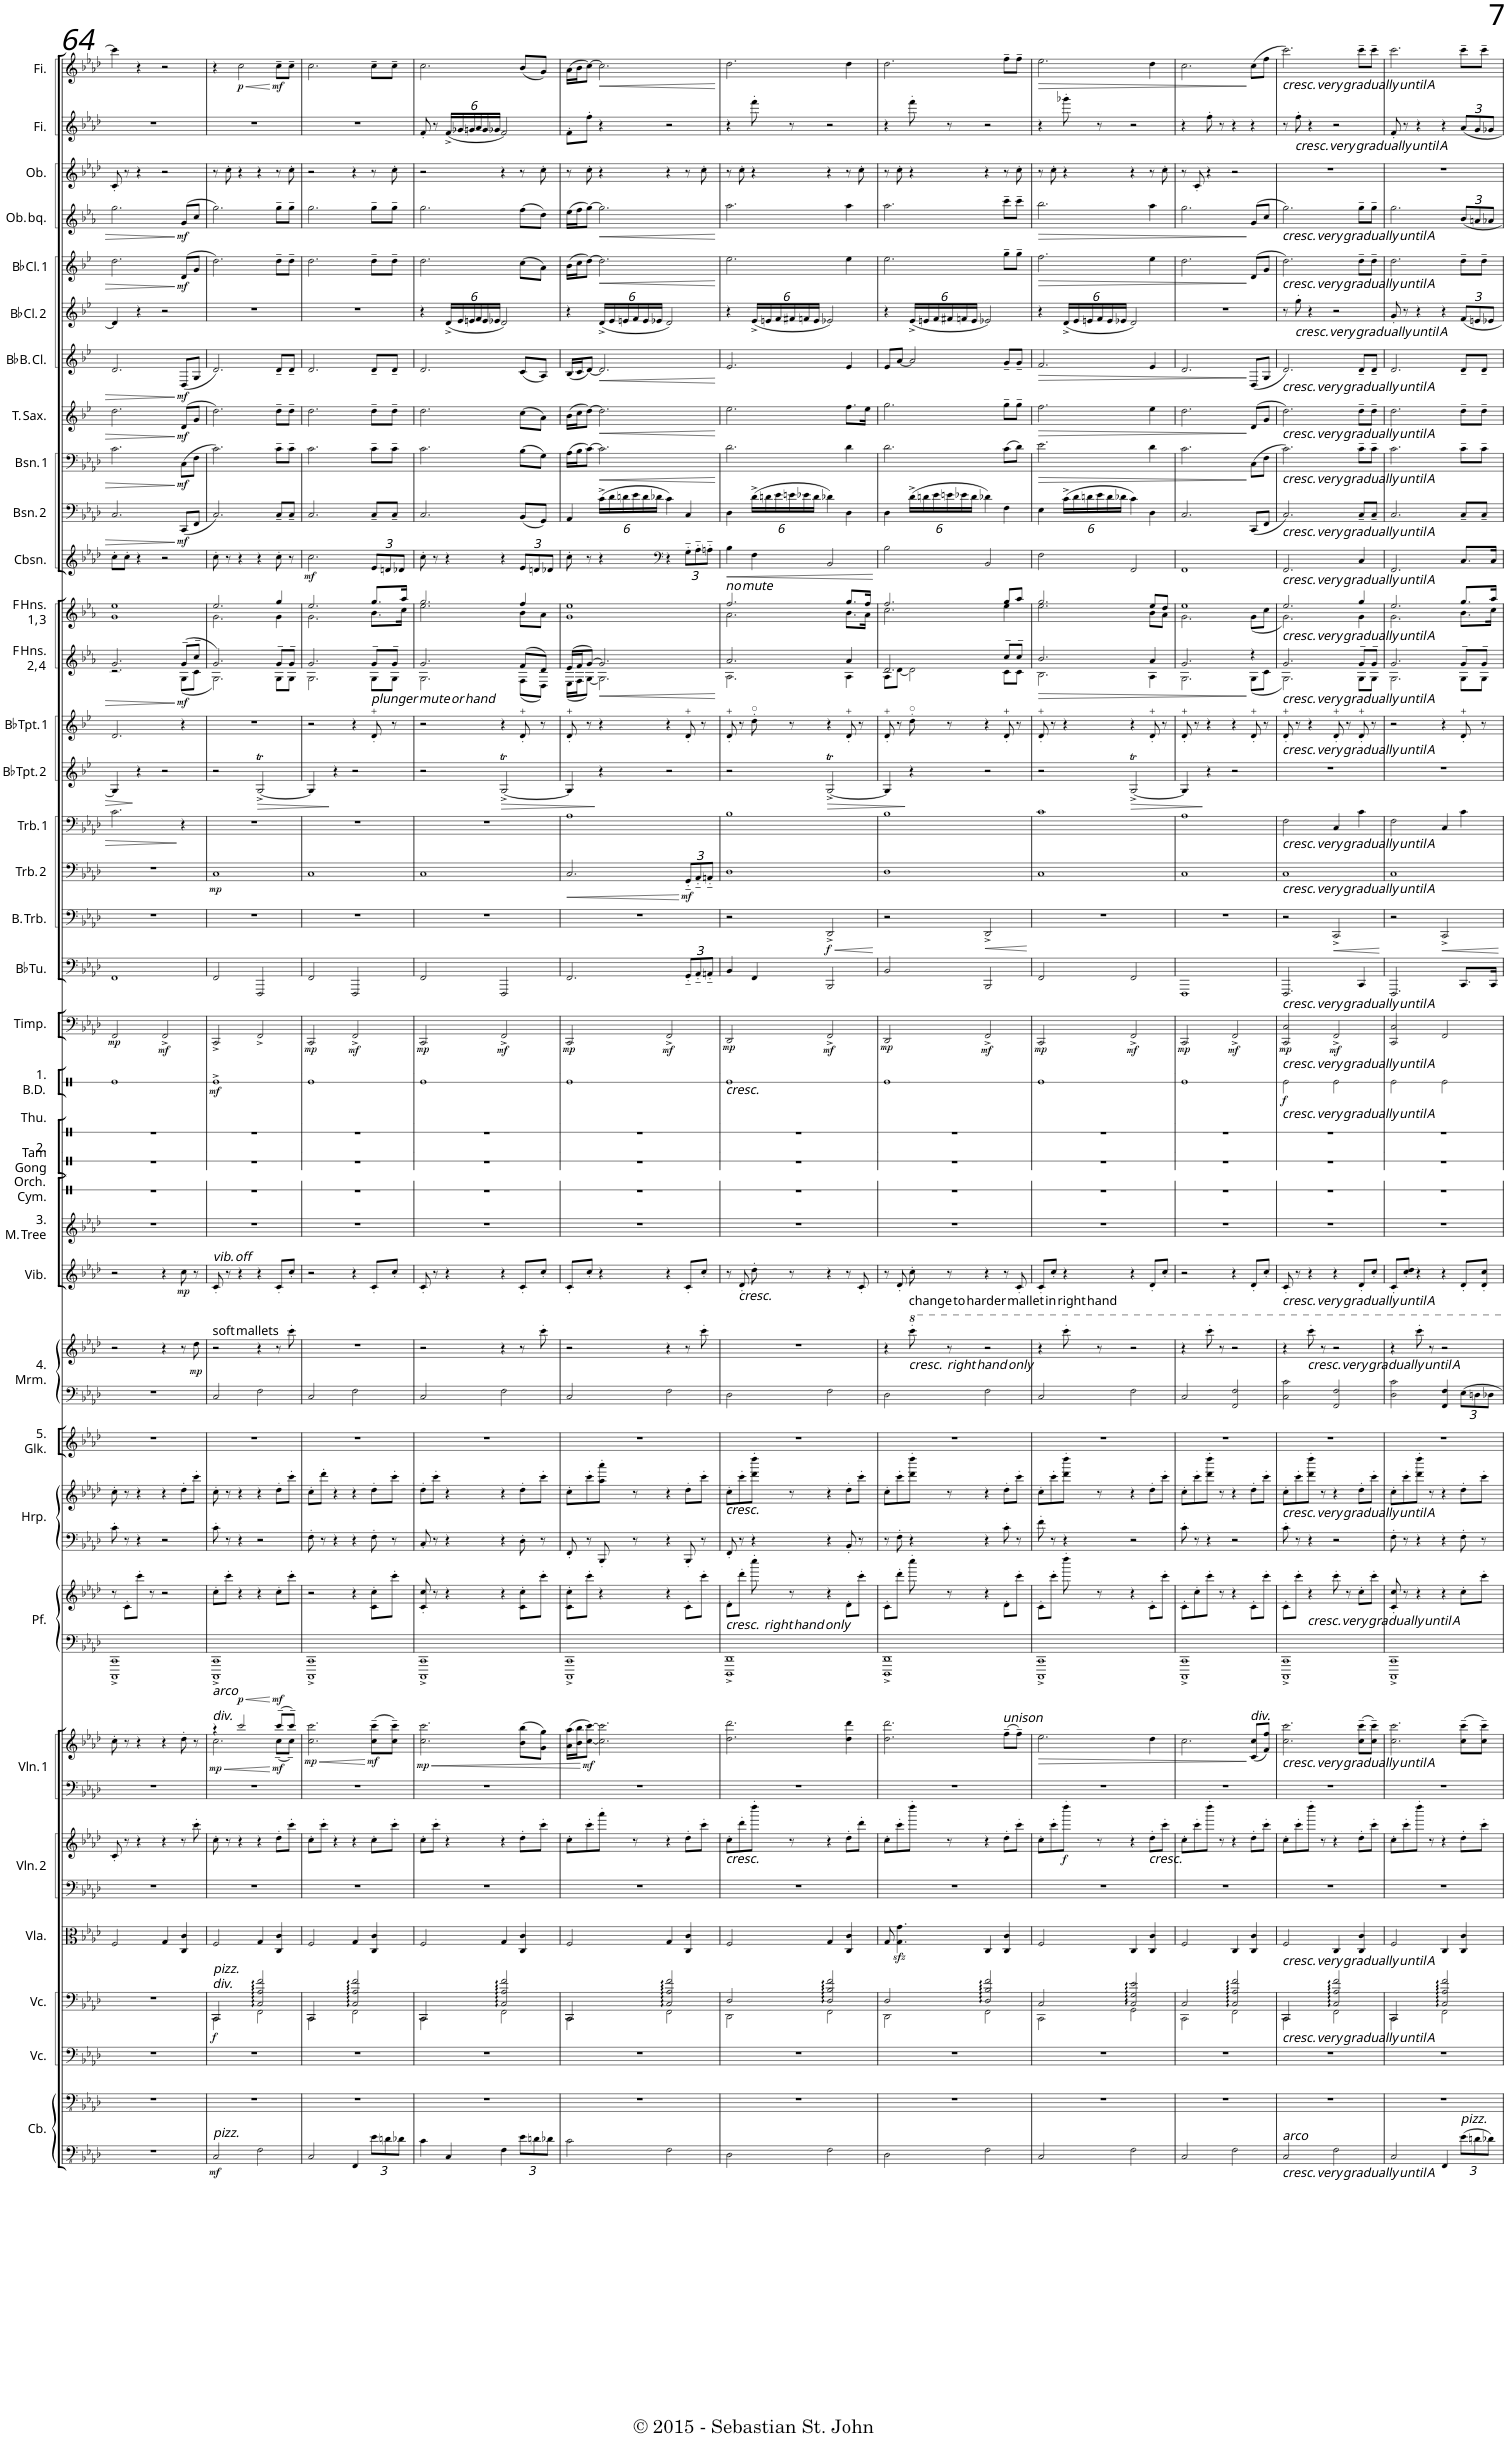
**kern	**kern	**dynam	**kern	**kern	**dynam	**kern	**kern	**kern	**dynam	**kern	**kern	**dynam	**kern	**kern	**kern	**kern	**kern	**kern	**kern	**dynam	**kern	**dynam	**kern	**kern	**kern	**kern	**kern	**dynam	**kern	**dynam	**kern	**kern	**dynam	**kern	**dynam	**kern	**kern	**dynam	**kern	**kern	**dynam	**kern	**kern	**dynam	**kern	**dynam	**kern	**dynam	**kern	**dynam	**kern	**dynam	**kern	**kern	**dynam	**kern	**dynam	**kern	**kern	**kern	**dynam
*part36	*part36	*part36	*part35	*part34	*part34	*part33	*part32	*part32	*part32	*part31	*part31	*part31	*part30	*part30	*part29	*part29	*part28	*part27	*part27	*part27	*part26	*part26	*part25	*part24	*part23	*part22	*part21	*part21	*part20	*part20	*part19	*part18	*part18	*part17	*part17	*part16	*part15	*part15	*part14	*part13	*part13	*part12	*part11	*part11	*part10	*part10	*part9	*part9	*part8	*part8	*part7	*part7	*part6	*part5	*part5	*part4	*part4	*part3	*part2	*part1	*part1
*staff42	*staff41	*staff41/42	*staff40	*staff39	*staff39	*staff38	*staff37	*staff36	*staff36/37	*staff35	*staff34	*staff34/35	*staff33	*staff32	*staff31	*staff30	*staff29	*staff28	*staff27	*staff27/28	*staff26	*staff26	*staff25	*staff24	*staff23	*staff22	*staff21	*staff21	*staff20	*staff20	*staff19	*staff18	*staff18	*staff17	*staff17	*staff16	*staff15	*staff15	*staff14	*staff13	*staff13	*staff12	*staff11	*staff11	*staff10	*staff10	*staff9	*staff9	*staff8	*staff8	*staff7	*staff7	*staff6	*staff5	*staff5	*staff4	*staff4	*staff3	*staff2	*staff1	*staff1
*I"Contrabass	*	*	*I"Violoncello	*I"Violoncello	*	*I"Viola	*I"Violin 2	*	*	*I"Violin 1	*	*	*I"Piano Celesta	*	*I"Harp	*	*I"5. Glockenspiel	*I"4. Marimba	*	*	*I"Vibraphone	*	*I"3. Mark Tree	*I"Orchestra Cymbals	*I"Tam-Tam Big Gong	*I"Thundersheet  2.	*I"1. Bass Drum	*	*I"Timpani	*	*I"Bb Tuba	*I"Bass Trombone	*	*I"Trombone 2	*	*I"Trombone 1	*I"Bb Trumpet 2	*	*I"Bb Trumpet 1	*I"F Horns 2, 4	*	*I"F Horns 1, 3	*I"Contrabassoon	*	*I"Bassoon 2	*	*I"Bassoon 1	*	*I"Tenor Saxophone	*	*I"Bb Bass Clarinet	*	*I"Bb Clarinet 2	*I"Bb Clarinet 1	*	*I"English Horn	*	*I"Oboe	*I"Flute 2 Alto Flt.	*I"Flute 1 Piccolo	*
*I'Cb.	*	*	*I'Vc.	*I'Vc.	*	*I'Vla.	*I'Vln. 2	*	*	*I'Vln. 1	*	*	*I'Pno. Csta.	*	*I'Hrp.	*	*I'5. Glk.	*I'4. Mrm.	*	*	*I'Vib.	*	*I'3. M. Tree	*I'Orch.  Cym.	*I'Tam Gong	*I'Thu.  2.	*I'1. B.D.	*	*I'Timp.	*	*I'Bb Tu.	*I'B. Trb.	*	*I'Trb. 2	*	*I'Trb. 1	*I'Bb Tpt. 2	*	*I'Bb Tpt. 1	*I'F Hns. 2, 4	*	*I'F Hns. 1, 3	*I'Cbsn.	*	*I'Bsn. 2	*	*I'Bsn. 1	*	*I'T. Sax.	*	*I'Bb B. Cl.	*	*I'Bb Cl. 2	*I'Bb Cl. 1	*	*I'E. Hn.	*	*I'Ob.	*I'Fl. 2 AFlt	*I'Fl. 1 Picc.	*
!!LO:PB:g=z
*clefFv4	*clefFv4	*	*clefF4	*clefF4	*	*clefC3	*clefF4	*clefG2	*	*clefF4	*clefG2	*	*clefF4	*clefG2	*clefF4	*clefG2	*clefG2	*clefF4	*clefG2	*	*clefG2	*	*clefG2	*clefX	*clefX	*clefX	*clefX	*	*clefF4	*	*clefF4	*clefF4	*	*clefF4	*	*clefF4	*clefG2	*	*clefG2	*clefG2	*	*clefG2	*clefG2	*	*clefF4	*	*clefF4	*	*clefG2	*	*clefG2	*	*clefG2	*clefG2	*	*clefG2	*	*clefG2	*clefG2	*clefG2	*
*	*	*	*	*	*	*	*	*	*	*	*	*	*	*	*	*	*Trd-14c-24	*	*	*	*	*	*	*	*	*	*	*	*	*	*	*	*	*	*	*	*Trd1c2	*	*Trd1c2	*Trd4c7	*	*Trd4c7	*Trd7c12	*	*	*	*	*	*Trd8c14	*	*Trd8c14	*	*Trd1c2	*Trd1c2	*	*Trd4c7	*	*	*	*	*
*k[b-e-a-d-]	*k[b-e-a-d-]	*	*k[b-e-a-d-]	*k[b-e-a-d-]	*	*k[b-e-a-d-]	*k[b-e-a-d-]	*k[b-e-a-d-]	*	*k[b-e-a-d-]	*k[b-e-a-d-]	*	*k[b-e-a-d-]	*k[b-e-a-d-]	*k[b-e-a-d-]	*k[b-e-a-d-]	*k[b-e-a-d-]	*k[b-e-a-d-]	*k[b-e-a-d-]	*	*k[b-e-a-d-]	*	*k[b-e-a-d-]	*k[]	*k[]	*k[]	*k[]	*	*k[b-e-a-d-]	*	*k[b-e-a-d-]	*k[b-e-a-d-]	*	*k[b-e-a-d-]	*	*k[b-e-a-d-]	*k[b-e-]	*	*k[b-e-]	*k[b-e-a-]	*	*k[b-e-a-]	*k[b-e-a-d-]	*	*k[b-e-a-d-]	*	*k[b-e-a-d-]	*	*k[b-e-]	*	*k[b-e-]	*	*k[b-e-]	*k[b-e-]	*	*k[b-e-a-]	*	*k[b-e-a-d-]	*k[b-e-a-d-]	*k[b-e-a-d-]	*
*M4/4	*M4/4	*	*M4/4	*M4/4	*	*M4/4	*M4/4	*M4/4	*	*M4/4	*M4/4	*	*M4/4	*M4/4	*M4/4	*M4/4	*M4/4	*M4/4	*M4/4	*	*M4/4	*	*M4/4	*M4/4	*M4/4	*M4/4	*M4/4	*	*M4/4	*	*M4/4	*M4/4	*	*M4/4	*	*M4/4	*M4/4	*	*M4/4	*M4/4	*	*M4/4	*M4/4	*	*M4/4	*	*M4/4	*	*M4/4	*	*M4/4	*	*M4/4	*M4/4	*	*M4/4	*	*M4/4	*M4/4	*M4/4	*
=64	=64	=64	=64	=64	=64	=64	=64	=64	=64	=64	=64	=64	=64	=64	=64	=64	=64	=64	=64	=64	=64	=64	=64	=64	=64	=64	=64	=64	=64	=64	=64	=64	=64	=64	=64	=64	=64	=64	=64	=64	=64	=64	=64	=64	=64	=64	=64	=64	=64	=64	=64	=64	=64	=64	=64	=64	=64	=64	=64	=64	=64
*	*	*	*	*	*	*	*	*	*	*	*	*	*	*	*	*	*	*	*	*	*	*	*	*	*	*	*	*	*	*	*	*	*	*	*	*	*	*	*	*^	*	*^	*	*	*	*	*	*	*	*	*	*	*	*	*	*	*	*	*	*	*
!	!	!	!	!	!	!	!	!	!	!	!	!	!	!	!	!	!	!	!	!	!	!	!	!	!	!	!	!	!	!LO:DY:b	!	!	!	!	!	!	!	!	!	!	!	!	!	!	!	!	!	!	!	!	!	!	!	!	!	!	!	!	!	!	!	!	!
1r	1r	.	1r	1r	.	2F/	1r	8c'/	.	1r	8cc'\	.	1CCC^ 1CC^	8r	8c'\	8cc'\	1r	1r	2r	.	2r	.	1r	1r	1r	1r	1Re	.	2FF/	mp	1FF	1r	.	1r	.	2.c\	4G/]	.	2.d/	2.g/	2.r	.	1ee-	1g	8cc'\L	.	2.C/	.	2.c\	.	2.dd\	.	2.d/	.	4d/]	2.dd\	.	2.gg\	.	8c'/	1r	4ccc\]	.
.	.	.	.	.	.	.	.	8r	.	.	8r	.	.	8c'\L	8r	8r	.	.	.	.	.	.	.	.	.	.	.	.	.	.	.	.	.	.	.	.	.	.	.	.	.	.	.	.	8cc'\J	.	.	.	.	.	.	.	.	.	.	.	.	.	.	8r	.	.	.
.	.	.	.	.	.	.	.	4r	.	.	4r	.	.	8ccc'\J	4r	4r	.	.	.	.	.	.	.	.	.	.	.	.	.	.	.	.	.	.	.	.	4r	.	.	.	.	.	.	.	4r	.	.	.	.	.	.	.	.	.	4r	.	.	.	.	4r	.	4r	.
.	.	.	.	.	.	.	.	.	.	.	.	.	.	8r	.	.	.	.	.	.	.	.	.	.	.	.	.	.	.	.	.	.	.	.	.	.	.	.	.	.	.	.	.	.	.	.	.	.	.	.	.	.	.	.	.	.	.	.	.	.	.	.	.
!	!	!	!	!	!	!	!	!	!	!	!	!	!	!	!	!	!	!	!	!	!	!	!	!	!	!	!	!	!	!LO:DY:b	!	!	!	!	!	!	!	!	!	!	!	!	!	!	!	!	!	!	!	!	!	!	!	!	!	!	!	!	!	!	!	!	!
.	.	.	.	.	.	4G/	.	4r	.	.	4r	.	.	2r	2r	4r	.	.	4r	.	4r	.	.	.	.	.	.	.	2FF^/	mf	.	.	.	.	.	.	2r	.	.	.	.	.	.	.	2r	.	.	.	.	.	.	.	.	.	2r	.	.	.	.	2r	.	2r	.
!	!	!	!	!	!	!	!	!	!	!	!	!	!	!	!	!	!	!	!	!	!	!LO:DY:b	!	!	!	!	!	!	!	!	!	!	!	!	!	!	!	!	!	!	!	!LO:DY:b	!	!	!	!	!	!LO:DY:b	!	!LO:DY:b	!	!LO:DY:b	!	!LO:DY:b	!	!	!LO:DY:b	!	!LO:DY:b	!	!	!	!
.	.	.	.	.	.	4C/ 4c/	.	8r	.	.	8dd-'\	.	.	.	.	8dd-'\L	.	.	8r	.	8cc\	mp	.	.	.	.	.	.	.	.	.	.	.	.	.	4r	.	.	4r	(>8g~/L	(<8G\L	mf	.	.	.	.	(<8CC/L	mf	(>8C\L	mf	(>8d/L	mf	(<8D/L	mf	.	(>8d/L	mf	(>8g/L	mf	.	.	.	.
!	!	!	!	!	!	!	!	!	!	!	!	!	!	!	!	!	!	!	!	!LO:DY:b	!	!	!	!	!	!	!	!	!	!	!	!	!	!	!	!	!	!	!	!	!	!	!	!	!	!	!	!	!	!	!	!	!	!	!	!	!	!	!	!	!	!	!
.	.	.	.	.	.	.	.	8ccc'\	.	.	8r	.	.	.	.	8ccc'\J	.	.	8dd-\	mp	8r	.	.	.	.	.	.	.	.	.	.	.	.	.	.	.	.	.	.	8cc~/J	8c\J	.	.	.	.	.	8FF/J	.	8F\J	.	8g/J	.	8G/J	.	.	8g/J	.	8cc/J	.	.	.	.	.
=65	=65	=65	=65	=65	=65	=65	=65	=65	=65	=65	=65	=65	=65	=65	=65	=65	=65	=65	=65	=65	=65	=65	=65	=65	=65	=65	=65	=65	=65	=65	=65	=65	=65	=65	=65	=65	=65	=65	=65	=65	=65	=65	=65	=65	=65	=65	=65	=65	=65	=65	=65	=65	=65	=65	=65	=65	=65	=65	=65	=65	=65	=65	=65
*	*	*	*	*^	*	*	*	*	*	*	*	*	*	*	*	*	*	*	*	*	*	*	*	*	*	*	*	*	*	*	*	*	*	*	*	*	*	*	*	*	*	*	*	*	*	*	*	*	*	*	*	*	*	*	*	*	*	*	*	*	*	*	*
!	!	!	!	!	!	!	!	!	!	!	!	!	!	!	!	!	!	!	!	!	!	!LO:TX:a:i:t=vib. off	!	!	!	!	!	!	!	!	!	!	!	!	!	!	!	!	!	!	!	!	!	!	!	!	!	!	!	!	!	!	!	!	!	!	!	!	!	!	!	!	!	!
!	!	!	!	!	!	!	!	!	!	!	!	!	!	!	!	!	!	!	!	!LO:TX:a:t=soft mallets	!	!	!	!	!	!	!	!	!	!	!	!	!	!	!	!	!	!	!	!	!	!	!	!	!	!	!	!	!	!	!	!	!	!	!	!	!	!	!	!	!	!	!	!
!	!	!	!	!	!	!	!	!	!	!	!	!LO:TX:a:i:t=div.	!	!	!	!	!	!	!	!	!	!	!	!	!	!	!	!	!	!	!	!	!	!	!	!	!	!	!	!	!	!	!	!	!	!	!	!	!	!	!	!	!	!	!	!	!	!	!	!	!	!	!	!
!	!	!	!	!	!	!	!	!	!	!	!	!LO:TX:a:i:t=arco	!	!	!	!	!	!	!	!	!	!	!	!	!	!	!	!	!	!	!	!	!	!	!	!	!	!	!	!	!	!	!	!	!	!	!	!	!	!	!	!	!	!	!	!	!	!	!	!	!	!	!	!
!	!	!	!	!LO:TX:a:i:t=div.	!	!	!	!	!	!	!	!	!	!	!	!	!	!	!	!	!	!	!	!	!	!	!	!	!	!	!	!	!	!	!	!	!	!	!	!	!	!	!	!	!	!	!	!	!	!	!	!	!	!	!	!	!	!	!	!	!	!	!	!
!	!	!	!	!LO:TX:a:i:t=pizz.	!	!	!	!	!	!	!	!	!	!	!	!	!	!	!	!	!	!	!	!	!	!	!	!	!	!	!	!	!	!	!	!	!	!	!	!	!	!	!	!	!	!	!	!	!	!	!	!	!	!	!	!	!	!	!	!	!	!	!	!
!LO:TX:a:i:t=pizz.	!	!	!	!	!	!	!	!	!	!	!	!	!	!	!	!	!	!	!	!	!	!	!	!	!	!	!	!	!	!	!	!	!	!	!	!	!	!	!	!	!	!	!	!	!	!	!	!	!	!	!	!	!	!	!	!	!	!	!	!	!	!	!	!
!	!	!LO:DY:b=2	!	!	!	!LO:DY:b	!	!	!	!	!	!	!LO:HP:b	!	!	!	!	!	!	!	!	!	!	!	!	!	!	!	!	!	!	!	!	!	!	!	!	!	!	!	!	!	!	!	!	!	!	!	!	!	!	!	!	!	!	!	!	!	!	!	!	!	!	!
*	*	*	*	*	*	*	*	*	*	*	*	*^	*	*	*	*	*	*	*	*	*	*	*	*	*	*	*	*	*	*	*	*	*	*	*	*	*	*	*	*	*	*	*	*	*	*	*	*	*	*	*	*	*	*	*	*	*	*	*	*	*	*	*	*
!	!	!	!	!	!	!	!	!	!	!	!	!	!	!LO:DY:n=1:b	!	!	!	!	!	!	!	!	!	!	!	!	!	!	!	!LO:DY:b	!	!	!	!	!	!	!LO:DY:b	!	!	!	!	!	!	!	!	!	!	!	!	!	!	!	!	!	!	!	!	!	!	!	!	!	!	!	!
2CC/	1r	mf	1r	2CC/	2CC\	f	2F/	1r	8cc'\	.	1r	4r	2.cc\	< mp	1CCC^ 1CC^	8cc'\L	8c'\	8cc'\	1r	2C/	2r	.	8c'/	.	1r	1r	1r	1r	1Re^	mf	2CC^/	.	2FF/	1r	.	1C	mp	1r	2r	.	1r	2.g/)	2.G\)	.	2.ee-/	2.g\	8cc'\	.	2.C/)	.	2.c\)	.	2.dd\)	.	2.d/)	.	1r	2.dd\)	.	2.gg\)	.	8r	1r	4r	.
.	.	.	.	.	.	.	.	.	8r	.	.	.	.	.	.	8ccc'\J	8r	8r	.	.	.	.	8r	.	.	.	.	.	.	.	.	.	.	.	.	.	.	.	.	.	.	.	.	.	.	.	8r	.	.	.	.	.	.	.	.	.	.	.	.	.	.	8cc'\	.	.	.
!	!	!	!	!	!	!	!	!	!	!	!	!	!	!LO:HP:b	!	!	!	!	!	!	!	!	!	!	!	!	!	!	!	!	!	!	!	!	!	!	!	!	!	!	!	!	!	!	!	!	!	!	!	!	!	!	!	!	!	!	!	!	!	!	!	!	!	!	!LO:HP:b
!	!	!	!	!	!	!	!	!	!	!	!	!	!	!LO:DY:n=2:a	!	!	!	!	!	!	!	!	!	!	!	!	!	!	!	!	!	!	!	!	!	!	!	!	!	!	!	!	!	!	!	!	!	!	!	!	!	!	!	!	!	!	!	!	!	!	!	!	!	!	!LO:DY:n=1:b
.	.	.	.	.	.	.	.	.	4r	.	.	2ccc/	.	< p	.	4r	4r	4r	.	.	.	.	4r	.	.	.	.	.	.	.	.	.	.	.	.	.	.	.	.	.	.	.	.	.	.	.	4r	.	.	.	.	.	.	.	.	.	.	.	.	.	.	4r	.	2cc\	< p
!	!	!	!	!	!	!	!	!	!	!	!	!	!	!	!	!	!	!	!	!	!	!	!	!	!	!	!	!	!	!	!	!	!	!	!	!	!	!	!	!LO:HP:b	!	!	!	!	!	!	!	!	!	!	!	!	!	!	!	!	!	!	!	!	!	!	!	!	!
2FF\	.	.	.	2C/ 2A-/ 2f/	2FF\	.	4G/	.	4r	.	.	.	.	.	.	4r	2r	4r	.	2F\	4r	.	4r	.	.	.	.	.	.	.	2FF^/	.	2FFF/	.	.	.	.	.	[2GT^/	>	.	.	.	.	.	.	4r	.	.	.	.	.	.	.	.	.	.	.	.	.	.	4r	.	.	.
!	!	!	!	!	!	!	!	!	!	!	!	!	!	!LO:DY:n=3:a	!	!	!	!	!	!	!	!	!	!	!	!	!	!	!	!	!	!	!	!	!	!	!	!	!	!	!	!	!	!	!	!	!	!	!	!	!	!	!	!	!	!	!	!	!	!	!	!	!	!	!
!	!	!	!	!	!	!	!	!	!	!	!	!	!	!LO:DY:n=4:b	!	!	!	!	!	!	!	!	!	!	!	!	!	!	!	!	!	!	!	!	!	!	!	!	!	!	!	!	!	!	!	!	!	!	!	!	!	!	!	!	!	!	!	!	!	!	!	!	!	!	!LO:DY:n=2:b
.	.	.	.	.	.	.	4C/ 4c/	.	8dd-'\L	.	.	(>8ccc~/L	(<8cc~\L	[ mf mf	.	8cc'\L	.	8dd-'\L	.	.	8r	.	8c'/L	.	.	.	.	.	.	.	.	.	.	.	.	.	.	.	.	.	.	8g~/L	8G\L	.	4gg/	4g\	8cc'\	.	8C~/L	.	8c~\L	.	8dd~\L	.	8d~/L	.	.	8dd~\L	.	8gg~\L	.	8r	.	8cc~\L	[ mf
.	.	.	.	.	.	.	.	.	8ccc'\J	.	.	8ccc~/J)	8cc~\J)	.	.	8ccc'\J	.	8ccc'\J	.	.	8ccc'\	.	8cc'/J	.	.	.	.	.	.	.	.	.	.	.	.	.	.	.	.	.	.	8g~/J	8G\J	.	.	.	8r	.	8C~/J	.	8c~\J	.	8dd~\J	.	8d~/J	.	.	8dd~\J	.	8gg~\J	.	8cc'\	.	8cc~\J	.
=66	=66	=66	=66	=66	=66	=66	=66	=66	=66	=66	=66	=66	=66	=66	=66	=66	=66	=66	=66	=66	=66	=66	=66	=66	=66	=66	=66	=66	=66	=66	=66	=66	=66	=66	=66	=66	=66	=66	=66	=66	=66	=66	=66	=66	=66	=66	=66	=66	=66	=66	=66	=66	=66	=66	=66	=66	=66	=66	=66	=66	=66	=66	=66	=66	=66
!	!	!	!	!	!	!	!	!	!	!	!	!	!	!LO:HP:b	!	!	!	!	!	!	!	!	!	!	!	!	!	!	!	!	!	!	!	!	!	!	!	!	!	!	!	!	!	!	!	!	!	!	!	!	!	!	!	!	!	!	!	!	!	!	!	!	!	!	!
!	!	!	!	!	!	!	!	!	!	!	!	!	!	!LO:DY:n=1:b	!	!	!	!	!	!	!	!	!	!	!	!	!	!	!	!	!	!LO:DY:b	!	!	!	!	!	!	!	!	!	!	!	!	!	!	!	!LO:DY:b	!	!	!	!	!	!	!	!	!	!	!	!	!	!	!	!	!
*	*	*	*	*	*	*	*	*	*	*	*	*v	*v	*	*	*	*	*	*	*	*	*	*	*	*	*	*	*	*	*	*	*	*	*	*	*	*	*	*	*	*	*	*	*	*	*	*	*	*	*	*	*	*	*	*	*	*	*	*	*	*	*	*	*	*
2CC/	1r	.	1r	2CC/	2CC\	.	2F/	1r	8cc'\L	.	1r	2.cc\ 2.ccc\	< mp	1CCC^ 1CC^	2r	8F'\	8cc'\L	1r	2C/	1r	.	2r	.	1r	1r	1r	1r	1Re	.	2CC/	mp	2FF/	1r	.	1C	.	1r	4G/]	.	2r	2.g/	2.G\	.	2.ee-/	2.g\	2.cc\	mf	2.C/	.	2.c\	.	2.dd\	.	2.d/	.	1r	2.dd\	.	2.gg\	.	2r	1r	2.cc\	.
.	.	.	.	.	.	.	.	.	8ccc'\J	.	.	.	.	.	.	8r	8ddd-'\J	.	.	.	.	.	.	.	.	.	.	.	.	.	.	.	.	.	.	.	.	.	.	.	.	.	.	.	.	.	.	.	.	.	.	.	.	.	.	.	.	.	.	.	.	.	.	.
.	.	.	.	.	.	.	.	.	4r	.	.	.	.	.	.	4r	4r	.	.	.	.	.	.	.	.	.	.	.	.	.	.	.	.	.	.	.	.	4r	.	.	.	.	.	.	.	.	.	.	.	.	.	.	.	.	.	.	.	.	.	.	.	.	.	.
!	!	!	!	!	!	!	!	!	!	!	!	!	!	!	!	!	!	!	!	!	!	!	!	!	!	!	!	!	!	!	!LO:DY:b	!	!	!	!	!	!	!	!	!	!	!	!	!	!	!	!	!	!	!	!	!	!	!	!	!	!	!	!	!	!	!	!	!
4FFF/	.	.	.	2C/ 2A-/ 2f/	2FF\	.	4G/	.	4r	.	.	.	.	.	4r	4r	4r	.	2F\	.	.	4r	.	.	.	.	.	.	.	2FF^/	mf	2FFF/	.	.	.	.	.	2r	.	4r	.	.	.	.	.	.	.	.	.	.	.	.	.	.	.	.	.	.	.	.	4r	.	.	.
*Xbrackettup	*	*	*	*	*	*	*	*	*	*	*	*	*	*	*	*	*	*	*	*	*	*	*	*	*	*	*	*	*	*	*	*	*	*	*	*	*	*	*	*	*	*	*	*	*	*Xbrackettup	*	*	*	*	*	*	*	*	*	*	*	*	*	*	*	*	*	*
!	!	!	!	!	!	!	!	!	!	!	!	!	!	!	!	!	!	!	!	!	!	!	!	!	!	!	!	!	!	!	!	!	!	!	!	!	!	!	!	!LO:TX:a:i:t=plunger mute or hand	!	!	!	!	!	!	!	!	!	!	!	!	!	!	!	!	!	!	!	!	!	!	!	!
!	!	!	!	!	!	!	!	!	!	!	!	!	!LO:DY:n=2:b	!	!	!	!	!	!	!	!	!	!	!	!	!	!	!	!	!	!	!	!	!	!	!	!	!	!	!	!	!	!	!	!	!	!	!	!	!	!	!	!	!	!	!	!	!	!	!	!	!	!	!
12E-\L	.	.	.	.	.	.	4C/ 4c/	.	8cc'\L	.	.	(>8cc\~ 8ccc\~L	[ mf	.	8c\' 8cc\'L	8F'\	8dd-'\L	.	.	.	.	8c'/L	.	.	.	.	.	.	.	.	.	.	.	.	.	.	.	.	.	8d'/	8g~/L	8G\L	.	8.gg/L	8.b-\L	12e-/L	.	8C~/L	.	8c~\L	.	8dd~\L	.	8d~/L	.	.	8dd~\L	.	8gg~\L	.	8r	.	8cc~\L	.
12Dn\	.	.	.	.	.	.	.	.	.	.	.	.	.	.	.	.	.	.	.	.	.	.	.	.	.	.	.	.	.	.	.	.	.	.	.	.	.	.	.	.	.	.	.	.	.	12dn/	.	.	.	.	.	.	.	.	.	.	.	.	.	.	.	.	.	.
.	.	.	.	.	.	.	.	.	8ccc'\J	.	.	8cc\~ 8ccc\~J)	.	.	8ccc'\J	8r	8ccc'\J	.	.	.	.	8cc'/J	.	.	.	.	.	.	.	.	.	.	.	.	.	.	.	.	.	8r	8g~/J	8G\J	.	.	.	.	.	8C~/J	.	8c~\J	.	8dd~\J	.	8d~/J	.	.	8dd~\J	.	8gg~\J	.	8cc'\	.	8cc~\J	.
12D-X\J	.	.	.	.	.	.	.	.	.	.	.	.	.	.	.	.	.	.	.	.	.	.	.	.	.	.	.	.	.	.	.	.	.	.	.	.	.	.	.	.	.	.	.	.	.	12d-X/J	.	.	.	.	.	.	.	.	.	.	.	.	.	.	.	.	.	.
.	.	.	.	.	.	.	.	.	.	.	.	.	.	.	.	.	.	.	.	.	.	.	.	.	.	.	.	.	.	.	.	.	.	.	.	.	.	.	.	.	.	.	.	16aa-/Jk	16cc\Jk	.	.	.	.	.	.	.	.	.	.	.	.	.	.	.	.	.	.	.
=67	=67	=67	=67	=67	=67	=67	=67	=67	=67	=67	=67	=67	=67	=67	=67	=67	=67	=67	=67	=67	=67	=67	=67	=67	=67	=67	=67	=67	=67	=67	=67	=67	=67	=67	=67	=67	=67	=67	=67	=67	=67	=67	=67	=67	=67	=67	=67	=67	=67	=67	=67	=67	=67	=67	=67	=67	=67	=67	=67	=67	=67	=67	=67	=67
!	!	!	!	!	!	!	!	!	!	!	!	!	!LO:HP:b	!	!	!	!	!	!	!	!	!	!	!	!	!	!	!	!	!	!	!	!	!	!	!	!	!	!	!	!	!	!	!	!	!	!	!	!	!	!	!	!	!	!	!	!	!	!	!	!	!	!	!
!	!	!	!	!	!	!	!	!	!	!	!	!	!LO:DY:n=1:b	!	!	!	!	!	!	!	!	!	!	!	!	!	!	!	!	!	!LO:DY:b	!	!	!	!	!	!	!	!	!	!	!	!	!	!	!	!	!	!	!	!	!	!	!	!	!	!	!	!	!	!	!	!	!
4C\	1r	.	1r	2CC/	2CC\	.	2F/	1r	8cc'\L	.	1r	2.cc\ 2.ccc\	< mp	1CCC^ 1CC^	8c/' 8cc/'	8C'/	8dd-'\L	1r	2C/	2r	.	8c'/	.	1r	1r	1r	1r	1Re	.	2CC/	mp	2FF/	1r	.	1C	.	1r	2r	.	2r	2.g/	2.G\	.	2.gg/	2.ee-\	8cc'\	.	2.C/	.	2.c\	.	2.dd\	.	2.d/	.	4r	2.dd\	.	2.gg\	.	2r	8f'/	2.cc\	.
.	.	.	.	.	.	.	.	.	8ccc'\J	.	.	.	.	.	8r	8r	8ccc'\J	.	.	.	.	8r	.	.	.	.	.	.	.	.	.	.	.	.	.	.	.	.	.	.	.	.	.	.	.	8r	.	.	.	.	.	.	.	.	.	.	.	.	.	.	.	8r	.	.
*	*	*	*	*	*	*	*	*	*	*	*	*	*	*	*	*	*	*	*	*	*	*	*	*	*	*	*	*	*	*	*	*	*	*	*	*	*	*	*	*	*	*	*	*	*	*	*	*	*	*	*	*	*	*	*	*Xbrackettup	*	*	*	*	*	*Xbrackettup	*	*
4CC/	.	.	.	.	.	.	.	.	4r	.	.	.	.	.	4r	4r	4r	.	.	.	.	4r	.	.	.	.	.	.	.	.	.	.	.	.	.	.	.	.	.	.	.	.	.	.	.	4r	.	.	.	.	.	.	.	.	.	(<24d^/LL	.	.	.	.	.	(<24f^/LL	.	.
.	.	.	.	.	.	.	.	.	.	.	.	.	.	.	.	.	.	.	.	.	.	.	.	.	.	.	.	.	.	.	.	.	.	.	.	.	.	.	.	.	.	.	.	.	.	.	.	.	.	.	.	.	.	.	.	24e-/	.	.	.	.	.	24g-X/	.	.
.	.	.	.	.	.	.	.	.	.	.	.	.	.	.	.	.	.	.	.	.	.	.	.	.	.	.	.	.	.	.	.	.	.	.	.	.	.	.	.	.	.	.	.	.	.	.	.	.	.	.	.	.	.	.	.	24en/	.	.	.	.	.	24gn/	.	.
.	.	.	.	.	.	.	.	.	.	.	.	.	.	.	.	.	.	.	.	.	.	.	.	.	.	.	.	.	.	.	.	.	.	.	.	.	.	.	.	.	.	.	.	.	.	.	.	.	.	.	.	.	.	.	.	24f/	.	.	.	.	.	24a-/	.	.
.	.	.	.	.	.	.	.	.	.	.	.	.	.	.	.	.	.	.	.	.	.	.	.	.	.	.	.	.	.	.	.	.	.	.	.	.	.	.	.	.	.	.	.	.	.	.	.	.	.	.	.	.	.	.	.	24e/	.	.	.	.	.	24g/	.	.
.	.	.	.	.	.	.	.	.	.	.	.	.	.	.	.	.	.	.	.	.	.	.	.	.	.	.	.	.	.	.	.	.	.	.	.	.	.	.	.	.	.	.	.	.	.	.	.	.	.	.	.	.	.	.	.	24e-X/JJ	.	.	.	.	.	24g-X/JJ	.	.
!	!	!	!	!	!	!	!	!	!	!	!	!	!	!	!	!	!	!	!	!	!	!	!	!	!	!	!	!	!	!	!LO:DY:b	!	!	!	!	!	!	!	!LO:HP:b	!	!	!	!	!	!	!	!	!	!	!	!	!	!	!	!	!	!	!	!	!	!	!	!	!
4FF\	.	.	.	2C/ 2A-/ 2f/	2FF\	.	4G/	.	4r	.	.	.	.	.	4r	4r	4r	.	2F\	4r	.	4r	.	.	.	.	.	.	.	2FF^/	mf	2FFF/	.	.	.	.	.	[2GT^/	>	4r	.	.	.	.	.	4r	.	.	.	.	.	.	.	.	.	2d/)	.	.	.	.	4r	2f/)	.	.
12E-\L	.	.	.	.	.	.	4C/ 4c/	.	8dd-'\L	.	.	(>8b-\ 8bb-\L	.	.	8c\' 8cc\'L	8D-'\	8dd-'\L	.	.	8r	.	8c'/L	.	.	.	.	.	.	.	.	.	.	.	.	.	.	.	.	.	8d'/	(>8f/L	(<8F\L	.	4ff/	8b-\L	12e-/L	.	(<8BB-/L	.	(>8B-\L	.	(>8cc\L	.	(<8c/L	.	.	(>8cc\L	.	(>8ff\L	.	8r	.	(<8b-/L	.
12Dn\	.	.	.	.	.	.	.	.	.	.	.	.	.	.	.	.	.	.	.	.	.	.	.	.	.	.	.	.	.	.	.	.	.	.	.	.	.	.	.	.	.	.	.	.	.	12dn/	.	.	.	.	.	.	.	.	.	.	.	.	.	.	.	.	.	.
.	.	.	.	.	.	.	.	.	8ccc'\J	.	.	8g\ 8gg\J)	.	.	8ccc'\J	8r	8ccc'\J	.	.	8ccc'\	.	8cc'/J	.	.	.	.	.	.	.	.	.	.	.	.	.	.	.	.	.	8r	8d/J)	8D\J)	.	.	8a-\J	.	.	8GG/J)	.	8G\J)	.	8a\J)	.	8A/J)	.	.	8a\J)	.	8dd\J)	.	8cc'\	.	8g/J)	.
12D-X\J	.	.	.	.	.	.	.	.	.	.	.	.	.	.	.	.	.	.	.	.	.	.	.	.	.	.	.	.	.	.	.	.	.	.	.	.	.	.	.	.	.	.	.	.	.	12d-X/J	.	.	.	.	.	.	.	.	.	.	.	.	.	.	.	.	.	.
=68	=68	=68	=68	=68	=68	=68	=68	=68	=68	=68	=68	=68	=68	=68	=68	=68	=68	=68	=68	=68	=68	=68	=68	=68	=68	=68	=68	=68	=68	=68	=68	=68	=68	=68	=68	=68	=68	=68	=68	=68	=68	=68	=68	=68	=68	=68	=68	=68	=68	=68	=68	=68	=68	=68	=68	=68	=68	=68	=68	=68	=68	=68	=68	=68
!	!	!	!	!	!	!	!	!	!	!	!	!	!	!	!	!	!	!	!	!	!	!	!	!	!	!	!	!	!	!	!LO:DY:b	!	!	!	!	!	!	!	!	!	!	!	!	!	!	!	!	!	!	!	!	!	!	!	!	!	!	!	!	!	!	!	!	!
2C\	1r	.	1r	2CC/	2CC\	.	2F/	1r	8cc'\L	.	1r	(>16a-\ 16aa-\LL	.	1CCC^ 1CC^	8c\' 8cc\'L	8FF'/	8cc'\L	1r	2C/	2r	.	8c'/L	.	1r	1r	1r	1r	1Re	.	2CC/	mp	2.FF/	1r	.	2.C/	.	1A-	4G/]	.	8d'/	(>16e-/LL	(<16E-\LL	.	1ee-	1g	8cc'\	.	4AA-/	.	(>16A-\LL	.	(>16b-\LL	.	(<16B-/LL	.	4r	(>16b-\LL	.	(>16ee-\LL	.	8r	8f'\L	(>16a-\LL	.
.	.	.	.	.	.	.	.	.	.	.	.	16b-\ 16bb-\J	.	.	.	.	.	.	.	.	.	.	.	.	.	.	.	.	.	.	.	.	.	.	.	.	.	.	.	.	16f/J	16F\J	.	.	.	.	.	.	.	16B-\J	.	16cc\J	.	16c/J	.	.	16cc\J	.	16ff\J	.	.	.	16b-\J	.
!	!	!	!	!	!	!	!	!	!	!	!	!	!LO:DY:n=1:b	!	!	!	!	!	!	!	!	!	!	!	!	!	!	!	!	!	!	!	!	!	!	!	!	!	!	!	!	!	!	!	!	!	!	!	!	!	!	!	!	!	!	!	!	!	!	!	!	!	!	!
.	.	.	.	.	.	.	.	.	8ccc'\	.	.	[8cc\ [8ccc\J)	[ mf	.	8ccc'\J	8r	8ccc'\	.	.	.	.	8cc'/J	.	.	.	.	.	.	.	.	.	.	.	.	.	.	.	.	.	8r	[8g/J)	[8G\J)	.	.	.	8r	.	.	.	[8c\J)	.	[8dd\J)	.	[8d/J)	.	.	[8dd\J)	.	[8gg\J)	.	8cc'\	8ff'\J	[8cc\J)	.
!	!	!	!	!	!	!	!	!	!	!	!	!	!	!	!	!	!	!	!	!	!	!	!	!	!	!	!	!	!	!	!	!	!	!	!	!	!	!	!	!	!	!	!LO:HP:b	!	!	!	!	!	!	!	!	!	!	!	!	!	!	!	!	!	!	!	!	!
*	*	*	*	*	*	*	*	*	*	*	*	*	*	*	*	*	*	*	*	*	*	*	*	*	*	*	*	*	*	*	*	*	*	*	*	*	*	*	*	*	*	*	*	*	*	*	*	*Xbrackettup	*	*	*	*	*	*	*	*	*	*	*	*	*	*	*	*
!	!	!	!	!	!	!	!	!	!	!	!	!	!	!	!	!	!	!	!	!	!	!	!	!	!	!	!	!	!	!	!	!	!	!	!	!	!	!	!	!	!	!	!	!	!	!	!	!	!	!	!LO:HP:b	!	!LO:HP:b	!	!LO:HP:b	!	!	!LO:HP:b	!	!LO:HP:b	!	!	!	!LO:HP:b
.	.	.	.	.	.	.	.	.	8aaa-'\J	.	.	2.cc\] 2.ccc\]	.	.	4r	8BBB-'/	8aa-\' 8aaa-\'J	.	.	.	.	4r	.	.	.	.	.	.	.	.	.	.	.	.	.	.	.	4r	]	4r	2.g/]	2.G\]	<	.	.	4r	.	(>24c^\LL	.	2.c\]	<	2.dd\]	<	2.d/]	<	(<24d^/LL	2.dd\]	<	2.gg\]	<	4r	4r	2.cc\]	<
.	.	.	.	.	.	.	.	.	.	.	.	.	.	.	.	.	.	.	.	.	.	.	.	.	.	.	.	.	.	.	.	.	.	.	.	.	.	.	.	.	.	.	.	.	.	.	.	24d-\	.	.	.	.	.	.	.	24e-/	.	.	.	.	.	.	.	.
.	.	.	.	.	.	.	.	.	.	.	.	.	.	.	.	.	.	.	.	.	.	.	.	.	.	.	.	.	.	.	.	.	.	.	.	.	.	.	.	.	.	.	.	.	.	.	.	24dn\	.	.	.	.	.	.	.	24en/	.	.	.	.	.	.	.	.
.	.	.	.	.	.	.	.	.	8r	.	.	.	.	.	.	8r	8r	.	.	.	.	.	.	.	.	.	.	.	.	.	.	.	.	.	.	.	.	.	.	.	.	.	.	.	.	.	.	24e-\	.	.	.	.	.	.	.	24f/	.	.	.	.	.	.	.	.
.	.	.	.	.	.	.	.	.	.	.	.	.	.	.	.	.	.	.	.	.	.	.	.	.	.	.	.	.	.	.	.	.	.	.	.	.	.	.	.	.	.	.	.	.	.	.	.	24d\	.	.	.	.	.	.	.	24e/	.	.	.	.	.	.	.	.
.	.	.	.	.	.	.	.	.	.	.	.	.	.	.	.	.	.	.	.	.	.	.	.	.	.	.	.	.	.	.	.	.	.	.	.	.	.	.	.	.	.	.	.	.	.	.	.	24d-X\JJ	.	.	.	.	.	.	.	24e-X/JJ	.	.	.	.	.	.	.	.
*	*	*	*	*	*	*	*	*	*	*	*	*	*	*	*	*	*	*	*	*	*	*	*	*	*	*	*	*	*	*	*	*	*	*	*	*	*	*	*	*	*	*	*	*	*	*clefF4	*	*	*	*	*	*	*	*	*	*	*	*	*	*	*	*	*	*
!	!	!	!	!	!	!	!	!	!	!	!	!	!	!	!	!	!	!	!	!	!	!	!	!	!	!	!	!	!	!	!LO:DY:b	!	!	!	!	!	!	!	!	!	!	!	!	!	!	!	!	!	!	!	!	!	!	!	!	!	!	!	!	!	!	!	!	!
2FF\	.	.	.	2C/ 2A-/ 2f/	2FF\	.	4G/	.	4r	.	.	.	.	.	4r	4r	4r	.	2F\	4r	.	4r	.	.	.	.	.	.	.	2FF^/	mf	.	.	.	.	.	.	2r	.	4r	.	.	.	.	.	4r	.	4c\)	.	.	.	.	.	.	.	2d/)	.	.	.	.	4r	2r	.	.
*	*	*	*	*	*	*	*	*	*	*	*	*	*	*	*	*	*	*	*	*	*	*	*	*	*	*	*	*	*	*	*	*Xbrackettup	*	*	*Xbrackettup	*	*	*	*	*	*	*	*	*	*	*	*	*	*	*	*	*	*	*	*	*	*	*	*	*	*	*	*	*
!	!	!	!	!	!	!	!	!	!	!	!	!	!	!	!	!	!	!	!	!	!	!	!	!	!	!	!	!	!	!	!	!	!	!	!	!LO:DY:b	!	!	!	!	!	!	!	!	!	!	!	!	!	!	!	!	!	!	!	!	!	!	!	!	!	!	!	!
.	.	.	.	.	.	.	4C/ 4c/	.	8dd-'\L	.	.	.	.	.	8c'\L	8BBB-'/	8dd-'\L	.	.	8r	.	8c'/L	.	.	.	.	.	.	.	.	.	12GG'~/L	.	.	12GG'~/L	mf	.	.	.	8d'/	.	.	.	.	.	12G'~\L	.	4C/	.	.	.	.	.	.	.	.	.	.	.	.	8r	.	.	.
.	.	.	.	.	.	.	.	.	.	.	.	.	.	.	.	.	.	.	.	.	.	.	.	.	.	.	.	.	.	.	.	12AA-'~/	.	.	12AA-'~/	.	.	.	.	.	.	.	.	.	.	12A-'~\	.	.	.	.	.	.	.	.	.	.	.	.	.	.	.	.	.	.
.	.	.	.	.	.	.	.	.	8ccc'\J	.	.	.	.	.	8ccc'\J	8r	8ccc'\J	.	.	8ccc'\	.	8cc'/J	.	.	.	.	.	.	.	.	.	.	.	.	.	.	.	.	.	8r	.	.	.	.	.	.	.	.	.	.	.	.	.	.	.	.	.	.	.	.	8cc'\	.	.	.
.	.	.	.	.	.	.	.	.	.	.	.	.	.	.	.	.	.	.	.	.	.	.	.	.	.	.	.	.	.	.	.	12AAn'~/J	.	.	12AAn'~/J	.	.	.	.	.	.	.	.	.	.	12An'~\J	.	.	.	.	.	.	.	.	.	.	.	.	.	.	.	.	.	.
*	*	*	*	*	*	*	*	*	*	*	*	*	*	*	*	*	*	*	*	*	*	*	*	*	*	*	*	*	*	*	*	*	*	*	*	*	*	*	*	*	*v	*v	*	*	*	*	*	*	*	*	*	*	*	*	*	*	*	*	*	*	*	*	*	*
*	*	*	*	*v	*v	*	*	*	*	*	*	*	*	*	*	*	*	*	*	*	*	*	*	*	*	*	*	*	*	*	*	*	*	*	*	*	*	*	*	*	*	*	*v	*v	*	*	*	*	*	*	*	*	*	*	*	*	*	*	*	*	*	*	*
.	.	.	.	.	.	.	.	.	.	.	.	.	.	.	.	.	.	.	.	.	.	.	.	.	.	.	.	.	.	.	.	.	.	.	.	.	.	.	.	.	.	.	.	.	.	.	.	[	.	[	.	[	.	.	[	.	[	.	.	.	[
=69	=69	=69	=69	=69	=69	=69	=69	=69	=69	=69	=69	=69	=69	=69	=69	=69	=69	=69	=69	=69	=69	=69	=69	=69	=69	=69	=69	=69	=69	=69	=69	=69	=69	=69	=69	=69	=69	=69	=69	=69	=69	=69	=69	=69	=69	=69	=69	=69	=69	=69	=69	=69	=69	=69	=69	=69	=69	=69	=69	=69	=69
*	*	*	*	*^	*	*	*	*	*	*	*	*	*	*	*	*	*	*	*	*	*	*	*	*	*	*	*	*	*	*	*	*	*	*	*	*	*	*	*	*^	*	*^	*	*	*	*	*	*	*	*	*	*	*	*	*	*	*	*	*	*	*
!	!	!	!	!	!	!	!	!	!	!	!	!	!	!	!	!	!	!	!	!	!	!	!	!	!	!	!	!	!	!	!	!	!	!	!	!	!	!	!	!	!	!	!	!LO:TX:a:i:t=no mute	!	!	!	!	!	!	!	!	!	!	!	!	!	!	!	!	!	!	!	!
!	!	!	!	!	!	!	!	!	!	!	!	!	!	!	!	!	!	!	!	!	!	!	!	!	!	!	!	!LO:TX:b:i:t=cresc.	!	!	!	!	!	!	!	!	!	!	!	!	!	!	!	!	!	!	!	!	!	!	!	!	!	!	!	!	!	!	!	!	!	!	!	!
!	!	!	!	!	!	!	!	!	!	!	!	!	!	!	!	!	!LO:TX:b:i:t=cresc.	!	!	!	!	!	!	!	!	!	!	!	!	!	!	!	!	!	!	!	!	!	!	!	!	!	!	!	!	!	!	!	!	!	!	!	!	!	!	!	!	!	!	!	!	!	!	!
!	!	!	!	!	!	!	!	!	!	!	!	!	!	!	!LO:TX:b:i:t=cresc. - right hand only	!	!	!	!	!	!	!	!	!	!	!	!	!	!	!	!	!	!	!	!	!	!	!	!	!	!	!	!	!	!	!	!	!	!	!	!	!	!	!	!	!	!	!	!	!	!	!	!	!
!	!	!	!	!	!	!	!	!	!LO:TX:b:i:t=cresc.	!	!	!	!	!	!	!	!	!	!	!	!	!	!	!	!	!	!	!	!	!	!	!	!	!	!	!	!	!	!	!	!	!	!	!	!	!	!	!	!	!	!	!	!	!	!	!	!	!	!	!	!	!	!	!
!	!	!	!	!	!	!	!	!	!	!	!	!	!	!	!	!	!	!	!	!	!	!	!	!	!	!	!	!	!	!	!LO:DY:b	!	!	!	!	!	!	!	!	!	!	!	!	!	!	!	!LO:HP:b	!	!	!	!	!	!	!	!	!	!	!	!	!	!	!	!	!
2DD-\	1r	.	1r	2D-/	2DD-\	.	2F/	1r	8cc'\L	.	1r	2.dd-\ 2.ddd-\	.	1DDD-^ 1DD-^	8d-'\L	8FF'/	8cc'\L	1r	2D-\	1r	.	8r	.	1r	1r	1r	1r	1Re	.	2DD-/	mp	4BB-/	2r	.	1D-	.	1B-	2r	.	8d'/	2.a-/	2.A-\	.	2.ff/	2.a-\	4B-\	<	4D-\	.	2.d-\	.	2.ee-\	.	2.e-/	.	4r	2.ee-\	.	2.aa-\	.	8r	4r	2.dd-\	.
!	!	!	!	!	!	!	!	!	!	!	!	!	!	!	!	!	!	!	!	!	!	!LO:TX:b:i:t=cresc.	!	!	!	!	!	!	!	!	!	!	!	!	!	!	!	!	!	!	!	!	!	!	!	!	!	!	!	!	!	!	!	!	!	!	!	!	!	!	!	!	!	!
.	.	.	.	.	.	.	.	.	8ddd-'\	.	.	.	.	.	8ddd-'\J	8r	8ccc'\	.	.	.	.	8d-'/	.	.	.	.	.	.	.	.	.	.	.	.	.	.	.	.	.	8r	.	.	.	.	.	.	.	.	.	.	.	.	.	.	.	.	.	.	.	.	8cc'\	.	.	.
.	.	.	.	.	.	.	.	.	8dddd-'\J	.	.	.	.	.	8cccc'\	4r	8ddd-\' 8dddd-\'J	.	.	.	.	8dd-'\	.	.	.	.	.	.	.	.	.	4FF/	.	.	.	.	.	.	.	8dd'\	.	.	.	.	.	4F\	.	(>24d-^\LL	.	.	.	.	.	.	.	(<24e-^/LL	.	.	.	.	4r	8fff'\	.	.
.	.	.	.	.	.	.	.	.	.	.	.	.	.	.	.	.	.	.	.	.	.	.	.	.	.	.	.	.	.	.	.	.	.	.	.	.	.	.	.	.	.	.	.	.	.	.	.	24dn\	.	.	.	.	.	.	.	24en/	.	.	.	.	.	.	.	.
.	.	.	.	.	.	.	.	.	.	.	.	.	.	.	.	.	.	.	.	.	.	.	.	.	.	.	.	.	.	.	.	.	.	.	.	.	.	.	.	.	.	.	.	.	.	.	.	24e-\	.	.	.	.	.	.	.	24f/	.	.	.	.	.	.	.	.
.	.	.	.	.	.	.	.	.	8r	.	.	.	.	.	8r	.	8r	.	.	.	.	8r	.	.	.	.	.	.	.	.	.	.	.	.	.	.	.	.	.	8r	.	.	.	.	.	.	.	24en\	.	.	.	.	.	.	.	24f#X/	.	.	.	.	.	8r	.	.
.	.	.	.	.	.	.	.	.	.	.	.	.	.	.	.	.	.	.	.	.	.	.	.	.	.	.	.	.	.	.	.	.	.	.	.	.	.	.	.	.	.	.	.	.	.	.	.	24e-X\	.	.	.	.	.	.	.	24fn/	.	.	.	.	.	.	.	.
.	.	.	.	.	.	.	.	.	.	.	.	.	.	.	.	.	.	.	.	.	.	.	.	.	.	.	.	.	.	.	.	.	.	.	.	.	.	.	.	.	.	.	.	.	.	.	.	24d\JJ	.	.	.	.	.	.	.	24e/JJ	.	.	.	.	.	.	.	.
!	!	!	!	!	!	!	!	!	!	!	!	!	!	!	!	!	!	!	!	!	!	!	!	!	!	!	!	!	!	!	!LO:DY:b	!	!	!LO:HP:b	!	!	!	!	!LO:HP:b	!	!	!	!	!	!	!	!	!	!	!	!	!	!	!	!	!	!	!	!	!	!	!	!	!
!	!	!	!	!	!	!	!	!	!	!	!	!	!	!	!	!	!	!	!	!	!	!	!	!	!	!	!	!	!	!	!	!	!	!LO:DY:n=1:b	!	!	!	!	!	!	!	!	!	!	!	!	!	!	!	!	!	!	!	!	!	!	!	!	!	!	!	!	!	!
2FF\	.	.	.	2D-/ 2B-/ 2f/	2FF\	.	4G/	.	4r	.	.	.	.	.	4r	4r	4r	.	2F\	.	.	4r	.	.	.	.	.	.	.	2FF^/	mf	2BBB-/	2DD-^/	< f	.	.	.	[2GT^/	>	4r	.	.	.	.	.	2BB-/	.	4d-X\)	.	.	.	.	.	.	.	2e-X/)	.	.	.	.	4r	2r	.	.
.	.	.	.	.	.	.	4C/ 4c/	.	8dd-'\L	.	.	4dd-\ 4ddd-\	.	.	8d-'\L	8BB-'/	8dd-'\L	.	.	.	.	8r	.	.	.	.	.	.	.	.	.	.	.	.	.	.	.	.	.	8d'/	4a-/	4A-\	.	8.gg/L	8.b-\L	.	.	4D-\	.	4d-\	.	8.ff\L	.	4e-/	.	.	4ee-\	.	4aa-\	.	8r	.	4dd-\	.
.	.	.	.	.	.	.	.	.	8ddd-'\J	.	.	.	.	.	8ccc'\J	8r	8ccc'\J	.	.	.	.	8c'/	.	.	.	.	.	.	.	.	.	.	.	.	.	.	.	.	.	8r	.	.	.	.	.	.	.	.	.	.	.	.	.	.	.	.	.	.	.	.	8cc'\	.	.	.
.	.	.	.	.	.	.	.	.	.	.	.	.	.	.	.	.	.	.	.	.	.	.	.	.	.	.	.	.	.	.	.	.	.	.	.	.	.	.	.	.	.	.	.	16ff/Jk	16a-\Jk	.	.	.	.	.	.	16ee-\Jk	.	.	.	.	.	.	.	.	.	.	.	.
*	*	*	*	*	*	*	*	*	*	*	*	*	*	*	*	*	*	*	*	*	*	*	*	*	*	*	*	*	*	*	*	*	*	*	*	*	*	*	*	*	*v	*v	*	*	*	*	*	*	*	*	*	*	*	*	*	*	*	*	*	*	*	*	*	*
*	*	*	*	*v	*v	*	*	*	*	*	*	*	*	*	*	*	*	*	*	*	*	*	*	*	*	*	*	*	*	*	*	*	*	*	*	*	*	*	*	*	*	*	*v	*v	*	*	*	*	*	*	*	*	*	*	*	*	*	*	*	*	*	*	*
.	.	.	.	.	.	.	.	.	.	.	.	.	.	.	.	.	.	.	.	.	.	.	.	.	.	.	.	.	.	.	.	.	.	.	.	.	.	.	.	.	.	.	.	[	.	.	.	.	.	.	.	.	.	.	.	.	.	.	.	.	.
=70	=70	=70	=70	=70	=70	=70	=70	=70	=70	=70	=70	=70	=70	=70	=70	=70	=70	=70	=70	=70	=70	=70	=70	=70	=70	=70	=70	=70	=70	=70	=70	=70	=70	=70	=70	=70	=70	=70	=70	=70	=70	=70	=70	=70	=70	=70	=70	=70	=70	=70	=70	=70	=70	=70	=70	=70	=70	=70	=70	=70	=70
*	*	*	*	*^	*	*	*	*	*	*	*	*	*	*	*	*	*	*	*	*	*	*	*	*	*	*	*	*	*	*	*	*	*	*	*	*	*	*	*	*^	*	*^	*	*	*	*	*	*	*	*	*	*	*	*	*	*	*	*	*	*	*
!	!	!	!	!	!	!	!	!	!	!	!	!	!	!	!	!	!	!	!	!	!	!	!	!	!	!	!	!	!	!	!LO:DY:b	!	!	!	!	!	!	!	!	!	!	!	!	!	!	!	!	!	!	!	!	!	!	!	!	!	!	!	!	!	!	!	!	!
2DD-\	1r	.	1r	2D-/	2DD-\	.	8G/	1r	8cc'\L	.	1r	2.dd-\ 2.ddd-\	.	1DDD-^ 1DD-^	8c'\L	8r	8cc'\L	1r	2D-\	4r	.	8r	.	1r	1r	1r	1r	1Re	.	2DD-/	mp	2BB-/	2r	.	1D-	.	1B-	4G/]	.	8d'/	2.d/	8A-\L	.	2.ff/	2.cc\	2B-\	.	4D-\	.	2.d-\	.	2.gg\	.	8e-/L	.	4r	2.ee-\	.	2.aa-\	.	8r	4r	2.dd-\	.
.	.	.	.	.	.	.	4.G\zz< 4.g\zz<	.	8ccc'\	.	.	.	.	.	8ddd-'\J	8F'\	8ccc'\	.	.	.	.	8d-'/	.	.	.	.	.	.	.	.	.	.	.	.	.	.	.	.	.	8r	.	[8d\J	.	.	.	.	.	.	.	.	.	.	.	[8a/J	.	.	.	.	.	.	8cc'\	.	.	.
!	!	!	!	!	!	!	!	!	!	!	!	!	!	!	!	!	!	!	!	!LO:TX:b:i:t=cresc. - right hand only	!	!	!	!	!	!	!	!	!	!	!	!	!	!	!	!	!	!	!	!	!	!	!	!	!	!	!	!	!	!	!	!	!	!	!	!	!	!	!	!	!	!	!	!
!	!	!	!	!	!	!	!	!	!	!	!	!	!	!	!	!	!	!	!	!LO:TX:a:t=change to harder mallet in right hand	!	!	!	!	!	!	!	!	!	!	!	!	!	!	!	!	!	!	!	!	!	!	!	!	!	!	!	!	!	!	!	!	!	!	!	!	!	!	!	!	!	!	!	!
.	.	.	.	.	.	.	.	.	8dddd-'\J	.	.	.	.	.	8cccc'\	4r	8ddd-\' 8dddd-\'J	.	.	8cccc'\	.	8cc'\	.	.	.	.	.	.	.	.	.	.	.	.	.	.	.	4r	]	8dd'\	.	2d\]	.	.	.	.	.	(>24d-^\LL	.	.	.	.	.	2a/]	.	(<24e-^/LL	.	.	.	.	4r	8fff'\	.	.
.	.	.	.	.	.	.	.	.	.	.	.	.	.	.	.	.	.	.	.	.	.	.	.	.	.	.	.	.	.	.	.	.	.	.	.	.	.	.	.	.	.	.	.	.	.	.	.	24dn\	.	.	.	.	.	.	.	24en/	.	.	.	.	.	.	.	.
.	.	.	.	.	.	.	.	.	.	.	.	.	.	.	.	.	.	.	.	.	.	.	.	.	.	.	.	.	.	.	.	.	.	.	.	.	.	.	.	.	.	.	.	.	.	.	.	24e-\	.	.	.	.	.	.	.	24f/	.	.	.	.	.	.	.	.
.	.	.	.	.	.	.	.	.	8r	.	.	.	.	.	8r	.	8r	.	.	8r	.	8r	.	.	.	.	.	.	.	.	.	.	.	.	.	.	.	.	.	8r	.	.	.	.	.	.	.	24en\	.	.	.	.	.	.	.	24f#X/	.	.	.	.	.	8r	.	.
.	.	.	.	.	.	.	.	.	.	.	.	.	.	.	.	.	.	.	.	.	.	.	.	.	.	.	.	.	.	.	.	.	.	.	.	.	.	.	.	.	.	.	.	.	.	.	.	24e-X\	.	.	.	.	.	.	.	24fn/	.	.	.	.	.	.	.	.
.	.	.	.	.	.	.	.	.	.	.	.	.	.	.	.	.	.	.	.	.	.	.	.	.	.	.	.	.	.	.	.	.	.	.	.	.	.	.	.	.	.	.	.	.	.	.	.	24d\JJ	.	.	.	.	.	.	.	24e/JJ	.	.	.	.	.	.	.	.
!	!	!	!	!	!	!	!	!	!	!	!	!	!	!	!	!	!	!	!	!	!	!	!	!	!	!	!	!	!	!	!LO:DY:b	!	!	!LO:HP:b	!	!	!	!	!	!	!	!	!	!	!	!	!	!	!	!	!	!	!	!	!	!	!	!	!	!	!	!	!	!
2FF\	.	.	.	2D-/ 2B-/ 2f/	2FF\	.	4C/	.	4r	.	.	.	.	.	4r	4r	4r	.	2F\	2r	.	4r	.	.	.	.	.	.	.	2FF^/	mf	2BBB-/	2DD-^/	<	.	.	.	2r	.	4r	.	.	.	.	.	2BB-/	.	4d-X\)	.	.	.	.	.	.	.	2e-X/)	.	.	.	.	4r	2r	.	.
!	!	!	!	!	!	!	!	!	!	!	!	!LO:TX:a:i:t=unison	!	!	!	!	!	!	!	!	!	!	!	!	!	!	!	!	!	!	!	!	!	!	!	!	!	!	!	!	!	!	!	!	!	!	!	!	!	!	!	!	!	!	!	!	!	!	!	!	!	!	!	!
.	.	.	.	.	.	.	4C/ 4c/	.	8dd-'\L	.	.	(>8ff~\L	.	.	8d-'\L	8c'\	8dd-'\L	.	.	.	.	8r	.	.	.	.	.	.	.	.	.	.	.	.	.	.	.	.	.	8d'/	8cc~/L	8c\L	.	8gg/L	4ee-\	.	.	4F\	.	(>8c\L	.	8gg~\L	.	8g~/L	.	.	8gg~\L	.	8ccc~\L	.	8r	.	8ff~\L	.
.	.	.	.	.	.	.	.	.	8ccc'\J	.	.	8ff~\J)	.	.	8ccc'\J	8r	8ccc'\J	.	.	.	.	8c'/	.	.	.	.	.	.	.	.	.	.	.	.	.	.	.	.	.	8r	8cc~/J	8c\J	.	8aa-/J	.	.	.	.	.	8d-\J)	.	8gg~\J	.	8g~/J	.	.	8gg~\J	.	8ccc~\J	.	8cc'\	.	8ff~\J	.
*	*	*	*	*	*	*	*	*	*	*	*	*	*	*	*	*	*	*	*	*	*	*	*	*	*	*	*	*	*	*	*	*	*	*	*	*	*	*	*	*	*v	*v	*	*	*	*	*	*	*	*	*	*	*	*	*	*	*	*	*	*	*	*	*	*
*	*	*	*	*v	*v	*	*	*	*	*	*	*	*	*	*	*	*	*	*	*	*	*	*	*	*	*	*	*	*	*	*	*	*	*	*	*	*	*	*	*	*	*	*v	*v	*	*	*	*	*	*	*	*	*	*	*	*	*	*	*	*	*	*	*
.	.	.	.	.	.	.	.	.	.	.	.	.	.	.	.	.	.	.	.	.	.	.	.	.	.	.	.	.	.	.	.	.	[	.	.	.	.	.	.	.	.	.	.	.	.	.	.	.	.	.	.	.	.	.	.	.	.	.	.	.	.
=71	=71	=71	=71	=71	=71	=71	=71	=71	=71	=71	=71	=71	=71	=71	=71	=71	=71	=71	=71	=71	=71	=71	=71	=71	=71	=71	=71	=71	=71	=71	=71	=71	=71	=71	=71	=71	=71	=71	=71	=71	=71	=71	=71	=71	=71	=71	=71	=71	=71	=71	=71	=71	=71	=71	=71	=71	=71	=71	=71	=71	=71
*	*	*	*	*^	*	*	*	*	*	*	*	*	*	*	*	*	*	*	*	*	*	*	*	*	*	*	*	*	*	*	*	*	*	*	*	*	*	*	*	*^	*	*^	*	*	*	*	*	*	*	*	*	*	*	*	*	*	*	*	*	*	*
!	!	!	!	!	!	!	!	!	!	!	!	!	!	!	!	!	!	!	!	!	!	!	!	!	!	!	!	!	!	!	!LO:DY:b	!	!	!	!	!	!	!	!	!	!	!	!	!	!	!	!	!	!	!	!LO:HP:b	!	!LO:HP:b	!	!LO:HP:b	!	!	!LO:HP:b	!	!LO:HP:b	!	!	!	!LO:HP:b
2CC/	1r	.	1r	2C/	2CC\	.	2F/	1r	8cc'\L	.	1r	2.ee-\	.	1CCC^ 1CC^	8c'\L	8f'\	8cc'\L	1r	2C/	4r	.	8c'/L	.	1r	1r	1r	1r	1Re	.	2CC/	mp	2FF/	1r	.	1C	.	1c	2r	.	8d'/	2.b-/	2.B-\	.	2.gg/	2.ee-\	2F\	.	4E-\	.	2.e-\	>	2.ff\	>	2.f/	>	4r	2.ff\	>	2.bb-\	>	8r	4r	2.ee-\	>
.	.	.	.	.	.	.	.	.	8ccc'\	.	.	.	.	.	8ccc'\J	8r	8ccc'\	.	.	.	.	8cc'/J	.	.	.	.	.	.	.	.	.	.	.	.	.	.	.	.	.	8r	.	.	.	.	.	.	.	.	.	.	.	.	.	.	.	.	.	.	.	.	8cc'\	.	.	.
!	!	!	!	!	!	!	!	!	!	!LO:DY:b	!	!	!	!	!	!	!	!	!	!	!	!	!	!	!	!	!	!	!	!	!	!	!	!	!	!	!	!	!	!	!	!	!	!	!	!	!	!	!	!	!	!	!	!	!	!	!	!	!	!	!	!	!	!
.	.	.	.	.	.	.	.	.	8dddd-'\J	f	.	.	.	.	8dddd-'\	4r	8ddd-\' 8dddd-\'J	.	.	8cccc'\	.	4r	.	.	.	.	.	.	.	.	.	.	.	.	.	.	.	.	.	4r	.	.	.	.	.	.	.	(>24c^\LL	.	.	.	.	.	.	.	(<24d^/LL	.	.	.	.	4r	8ggg-X'\	.	.
.	.	.	.	.	.	.	.	.	.	.	.	.	.	.	.	.	.	.	.	.	.	.	.	.	.	.	.	.	.	.	.	.	.	.	.	.	.	.	.	.	.	.	.	.	.	.	.	24d-\	.	.	.	.	.	.	.	24e-/	.	.	.	.	.	.	.	.
.	.	.	.	.	.	.	.	.	.	.	.	.	.	.	.	.	.	.	.	.	.	.	.	.	.	.	.	.	.	.	.	.	.	.	.	.	.	.	.	.	.	.	.	.	.	.	.	24dn\	.	.	.	.	.	.	.	24en/	.	.	.	.	.	.	.	.
.	.	.	.	.	.	.	.	.	8r	.	.	.	.	.	8r	.	8r	.	.	8r	.	.	.	.	.	.	.	.	.	.	.	.	.	.	.	.	.	.	.	.	.	.	.	.	.	.	.	24e-\	.	.	.	.	.	.	.	24f/	.	.	.	.	.	8r	.	.
.	.	.	.	.	.	.	.	.	.	.	.	.	.	.	.	.	.	.	.	.	.	.	.	.	.	.	.	.	.	.	.	.	.	.	.	.	.	.	.	.	.	.	.	.	.	.	.	24d\	.	.	.	.	.	.	.	24e/	.	.	.	.	.	.	.	.
.	.	.	.	.	.	.	.	.	.	.	.	.	.	.	.	.	.	.	.	.	.	.	.	.	.	.	.	.	.	.	.	.	.	.	.	.	.	.	.	.	.	.	.	.	.	.	.	24d-X\JJ	.	.	.	.	.	.	.	24e-X/JJ	.	.	.	.	.	.	.	.
!	!	!	!	!	!	!	!	!	!	!	!	!	!	!	!	!	!	!	!	!	!	!	!	!	!	!	!	!	!	!	!LO:DY:b	!	!	!	!	!	!	!	!	!	!	!	!	!	!	!	!	!	!	!	!	!	!	!	!	!	!	!	!	!	!	!	!	!
2FF\	.	.	.	2C/ 2G/ 2e-/	2GG\	.	4C/	.	4r	.	.	.	.	.	4r	2r	4r	.	2F\	2r	.	4r	.	.	.	.	.	.	.	2FF^/	mf	2FF/	.	.	.	.	.	[2GT^/	.	4r	.	.	.	.	.	2FF/	.	4c\)	.	.	.	.	.	.	.	2d/)	.	.	.	.	4r	2r	.	.
!	!	!	!	!	!	!	!	!	!LO:TX:b:i:t=cresc.	!	!	!	!	!	!	!	!	!	!	!	!	!	!	!	!	!	!	!	!	!	!	!	!	!	!	!	!	!	!	!	!	!	!	!	!	!	!	!	!	!	!	!	!	!	!	!	!	!	!	!	!	!	!	!
.	.	.	.	.	.	.	4C/ 4c/	.	8dd-'\L	.	.	4dd-\	.	.	8c'\L	.	8dd-'\L	.	.	.	.	8d-'/L	.	.	.	.	.	.	.	.	.	.	.	.	.	.	.	.	.	8d'/	4a-/	4A-\	.	8ee-/L	8b-\L	.	.	4D-\	.	4d-\	.	4ee-\	.	4e-/	.	.	4ee-\	.	4aa-\	.	8r	.	4dd-\	.
.	.	.	.	.	.	.	.	.	8ccc'\J	.	.	.	.	.	8ccc'\J	.	8ccc'\J	.	.	.	.	8cc'/J	.	.	.	.	.	.	.	.	.	.	.	.	.	.	.	.	.	8r	.	.	.	8dd/J	8a-\J	.	.	.	.	.	.	.	.	.	.	.	.	.	.	.	8cc'\	.	.	.
=72	=72	=72	=72	=72	=72	=72	=72	=72	=72	=72	=72	=72	=72	=72	=72	=72	=72	=72	=72	=72	=72	=72	=72	=72	=72	=72	=72	=72	=72	=72	=72	=72	=72	=72	=72	=72	=72	=72	=72	=72	=72	=72	=72	=72	=72	=72	=72	=72	=72	=72	=72	=72	=72	=72	=72	=72	=72	=72	=72	=72	=72	=72	=72	=72
!	!	!	!	!	!	!	!	!	!	!	!	!	!	!	!	!	!	!	!	!	!	!	!	!	!	!	!	!	!	!	!LO:DY:b	!	!	!	!	!	!	!	!	!	!	!	!	!	!	!	!	!	!	!	!	!	!	!	!	!	!	!	!	!	!	!	!	!
2CC/	1r	.	1r	2C/	2CC\	.	2F/	1r	8cc'\L	.	1r	2.cc\	.	1CCC^ 1CC^	8c'\L	8c'\	8cc'\L	1r	2C/	4r	.	2r	.	1r	1r	1r	1r	1Re	.	2CC/	mp	1FFF	1r	.	1C	.	1A-	4G/]	.	8d'/	2.g/	2.G\	.	1ee-	2.g\	1FF	.	2.C/	.	2.c\	.	2.dd\	.	2.d/	.	1r	2.dd\	.	2.gg\	.	8r	4r	2.cc\	.
.	.	.	.	.	.	.	.	.	8ccc'\	.	.	.	.	.	8cc'\	8r	8ccc'\	.	.	.	.	.	.	.	.	.	.	.	.	.	.	.	.	.	.	.	.	.	.	8r	.	.	.	.	.	.	.	.	.	.	.	.	.	.	.	.	.	.	.	.	8c'/	.	.	.
.	.	.	.	.	.	.	.	.	8dddd-'\J	.	.	.	.	.	8ccc'\J	4r	8ddd-\' 8dddd-\'J	.	.	8cccc'\	.	.	.	.	.	.	.	.	.	.	.	.	.	.	.	.	.	4r	]	4r	.	.	.	.	.	.	.	.	.	.	.	.	.	.	.	.	.	.	.	.	4r	8ff'\	.	.
.	.	.	.	.	.	.	.	.	8r	.	.	.	.	.	8r	.	8r	.	.	8r	.	.	.	.	.	.	.	.	.	.	.	.	.	.	.	.	.	.	.	.	.	.	.	.	.	.	.	.	.	.	.	.	.	.	.	.	.	.	.	.	.	8r	.	.
!	!	!	!	!	!	!	!	!	!	!	!	!	!	!	!	!	!	!	!	!	!	!	!	!	!	!	!	!	!	!	!LO:DY:b	!	!	!	!	!	!	!	!	!	!	!	!	!	!	!	!	!	!	!	!	!	!	!	!	!	!	!	!	!	!	!	!	!
2FF\	.	.	.	2C/ 2A-/ 2f/	2FF\	.	4C/	.	4r	.	.	.	.	.	4r	2r	4r	.	2FF/ 2F/	2r	.	4r	.	.	.	.	.	.	.	2FF^/	mf	.	.	.	.	.	.	2r	.	4r	.	.	.	.	.	.	.	.	.	.	.	.	.	.	.	.	.	.	.	.	2r	4r	.	.
!	!	!	!	!	!	!	!	!	!	!	!	!LO:TX:a:i:t=div.	!	!	!	!	!	!	!	!	!	!	!	!	!	!	!	!	!	!	!	!	!	!	!	!	!	!	!	!	!	!	!	!	!	!	!	!	!	!	!	!	!	!	!	!	!	!	!	!	!	!	!	!
.	.	.	.	.	.	.	4C/ 4c/	.	8dd-'\L	.	.	(<8c/ 8cc/L	[	.	8c'\L	.	8dd-'\L	.	.	.	.	8d-'/L	.	.	.	.	.	.	.	.	.	.	.	.	.	.	.	.	.	8d'/	4r	(<8G\L	[	.	(<8g\L	.	.	(<8CC/L	.	(>8C\L	]	(>8d/L	]	(<8D/L	]	.	(>8d/L	]	(>8g/L	]	.	4r	(>8cc\L	]
.	.	.	.	.	.	.	.	.	8ccc'\J	.	.	8f/ 8ff/J)	.	.	8ccc'\J	.	8ccc'\J	.	.	.	.	8cc'/J	.	.	.	.	.	.	.	.	.	.	.	.	.	.	.	.	.	8r	.	8c\J	.	.	8cc\J	.	.	8FF/J	.	8F\J	.	8g/J	.	8G/J	.	.	8g/J	.	8cc/J	.	.	.	8ff\J	.
=73	=73	=73	=73	=73	=73	=73	=73	=73	=73	=73	=73	=73	=73	=73	=73	=73	=73	=73	=73	=73	=73	=73	=73	=73	=73	=73	=73	=73	=73	=73	=73	=73	=73	=73	=73	=73	=73	=73	=73	=73	=73	=73	=73	=73	=73	=73	=73	=73	=73	=73	=73	=73	=73	=73	=73	=73	=73	=73	=73	=73	=73	=73	=73	=73
!	!	!	!	!	!	!	!	!	!	!	!	!	!	!	!	!	!	!	!	!	!	!	!	!	!	!	!	!	!	!	!	!	!	!	!	!	!	!	!	!	!	!	!	!	!	!	!	!	!	!	!	!	!	!	!	!	!	!	!	!	!	!	!LO:TX:b:i:t=cresc. very gradually until A	!
!	!	!	!	!	!	!	!	!	!	!	!	!	!	!	!	!	!	!	!	!	!	!	!	!	!	!	!	!	!	!	!	!	!	!	!	!	!	!	!	!	!	!	!	!	!	!	!	!	!	!	!	!	!	!	!	!	!	!	!LO:TX:b:i:t=cresc. very gradually until A	!	!	!	!	!
!	!	!	!	!	!	!	!	!	!	!	!	!	!	!	!	!	!	!	!	!	!	!	!	!	!	!	!	!	!	!	!	!	!	!	!	!	!	!	!	!	!	!	!	!	!	!	!	!	!	!	!	!	!	!	!	!	!LO:TX:b:i:t=cresc. very gradually until A	!	!	!	!	!	!	!
!	!	!	!	!	!	!	!	!	!	!	!	!	!	!	!	!	!	!	!	!	!	!	!	!	!	!	!	!	!	!	!	!	!	!	!	!	!	!	!	!	!	!	!	!	!	!	!	!	!	!	!	!	!	!LO:TX:b:i:t=cresc. very gradually until A	!	!	!	!	!	!	!	!	!	!
!	!	!	!	!	!	!	!	!	!	!	!	!	!	!	!	!	!	!	!	!	!	!	!	!	!	!	!	!	!	!	!	!	!	!	!	!	!	!	!	!	!	!	!	!	!	!	!	!	!	!	!	!LO:TX:b:i:t=cresc. very gradually until A	!	!	!	!	!	!	!	!	!	!	!	!
!	!	!	!	!	!	!	!	!	!	!	!	!	!	!	!	!	!	!	!	!	!	!	!	!	!	!	!	!	!	!	!	!	!	!	!	!	!	!	!	!	!	!	!	!	!	!	!	!	!	!LO:TX:b:i:t=cresc. very gradually until A	!	!	!	!	!	!	!	!	!	!	!	!	!	!
!	!	!	!	!	!	!	!	!	!	!	!	!	!	!	!	!	!	!	!	!	!	!	!	!	!	!	!	!	!	!	!	!	!	!	!	!	!	!	!	!	!	!	!	!	!	!	!	!LO:TX:b:i:t=cresc. very gradually until A	!	!	!	!	!	!	!	!	!	!	!	!	!	!	!	!
!	!	!	!	!	!	!	!	!	!	!	!	!	!	!	!	!	!	!	!	!	!	!	!	!	!	!	!	!	!	!	!	!	!	!	!	!	!	!	!	!	!	!	!	!	!	!LO:TX:b:i:t=cresc. very gradually until A	!	!	!	!	!	!	!	!	!	!	!	!	!	!	!	!	!	!
!	!	!	!	!	!	!	!	!	!	!	!	!	!	!	!	!	!	!	!	!	!	!	!	!	!	!	!	!	!	!	!	!	!	!	!	!	!	!	!	!	!	!	!	!LO:TX:b:i:t=cresc. very gradually until A	!	!	!	!	!	!	!	!	!	!	!	!	!	!	!	!	!	!	!	!
!	!	!	!	!	!	!	!	!	!	!	!	!	!	!	!	!	!	!	!	!	!	!	!	!	!	!	!	!	!	!	!	!	!	!	!	!	!	!	!	!	!LO:TX:b:i:t=cresc. very gradually until A	!	!	!	!	!	!	!	!	!	!	!	!	!	!	!	!	!	!	!	!	!	!	!
!	!	!	!	!	!	!	!	!	!	!	!	!	!	!	!	!	!	!	!	!	!	!	!	!	!	!	!	!	!	!	!	!	!	!	!	!	!	!	!	!LO:TX:b:i:t=cresc. very gradually until A	!	!	!	!	!	!	!	!	!	!	!	!	!	!	!	!	!	!	!	!	!	!	!	!
!	!	!	!	!	!	!	!	!	!	!	!	!	!	!	!	!	!	!	!	!	!	!	!	!	!	!	!	!	!	!	!	!	!	!	!	!	!LO:TX:b:i:t=cresc. very gradually until A	!	!	!	!	!	!	!	!	!	!	!	!	!	!	!	!	!	!	!	!	!	!	!	!	!	!	!
!	!	!	!	!	!	!	!	!	!	!	!	!	!	!	!	!	!	!	!	!	!	!	!	!	!	!	!	!	!	!	!	!	!	!	!LO:TX:b:i:t=cresc. very gradually until A	!	!	!	!	!	!	!	!	!	!	!	!	!	!	!	!	!	!	!	!	!	!	!	!	!	!	!	!	!
!	!	!	!	!	!	!	!	!	!	!	!	!	!	!	!	!	!	!	!	!	!	!	!	!	!	!	!	!	!	!	!	!LO:TX:b:i:t=cresc. very gradually until A	!	!	!	!	!	!	!	!	!	!	!	!	!	!	!	!	!	!	!	!	!	!	!	!	!	!	!	!	!	!	!	!
!	!	!	!	!	!	!	!	!	!	!	!	!	!	!	!	!	!	!	!	!	!	!	!	!	!	!	!	!	!	!LO:TX:b:i:t=cresc. very gradually until A	!	!	!	!	!	!	!	!	!	!	!	!	!	!	!	!	!	!	!	!	!	!	!	!	!	!	!	!	!	!	!	!	!	!
!	!	!	!	!	!	!	!	!	!	!	!	!	!	!	!	!	!	!	!	!	!	!	!	!	!	!	!	!LO:TX:b:i:t=cresc. very gradually until A	!	!	!	!	!	!	!	!	!	!	!	!	!	!	!	!	!	!	!	!	!	!	!	!	!	!	!	!	!	!	!	!	!	!	!	!
!	!	!	!	!	!	!	!	!	!	!	!	!	!	!	!	!	!	!	!	!	!	!LO:TX:b:i:t=cresc. very gradually until A	!	!	!	!	!	!	!	!	!	!	!	!	!	!	!	!	!	!	!	!	!	!	!	!	!	!	!	!	!	!	!	!	!	!	!	!	!	!	!	!	!	!
!	!	!	!	!	!	!	!	!	!	!	!	!	!	!	!	!	!LO:TX:b:i:t=cresc. very gradually until A	!	!	!	!	!	!	!	!	!	!	!	!	!	!	!	!	!	!	!	!	!	!	!	!	!	!	!	!	!	!	!	!	!	!	!	!	!	!	!	!	!	!	!	!	!	!	!
!	!	!	!	!	!	!	!	!	!	!	!	!LO:TX:b:i:t=cresc. very gradually until A	!	!	!	!	!	!	!	!	!	!	!	!	!	!	!	!	!	!	!	!	!	!	!	!	!	!	!	!	!	!	!	!	!	!	!	!	!	!	!	!	!	!	!	!	!	!	!	!	!	!	!	!
!	!	!	!	!	!	!	!LO:TX:b:i:t=cresc. very gradually until A	!	!	!	!	!	!	!	!	!	!	!	!	!	!	!	!	!	!	!	!	!	!	!	!	!	!	!	!	!	!	!	!	!	!	!	!	!	!	!	!	!	!	!	!	!	!	!	!	!	!	!	!	!	!	!	!	!
!	!	!	!	!LO:TX:b:i:t=cresc. very gradually until A	!	!	!	!	!	!	!	!	!	!	!	!	!	!	!	!	!	!	!	!	!	!	!	!	!	!	!	!	!	!	!	!	!	!	!	!	!	!	!	!	!	!	!	!	!	!	!	!	!	!	!	!	!	!	!	!	!	!	!	!
!LO:TX:b:i:t=cresc. very gradually until A	!	!	!	!	!	!	!	!	!	!	!	!	!	!	!	!	!	!	!	!	!	!	!	!	!	!	!	!	!	!	!	!	!	!	!	!	!	!	!	!	!	!	!	!	!	!	!	!	!	!	!	!	!	!	!	!	!	!	!	!	!	!	!	!
!LO:TX:a:i:t=arco	!	!	!	!	!	!	!	!	!	!	!	!	!	!	!	!	!	!	!	!	!	!	!	!	!	!	!	!	!	!	!	!	!	!	!	!	!	!	!	!	!	!	!	!	!	!	!	!	!	!	!	!	!	!	!	!	!	!	!	!	!	!	!	!
!	!	!	!	!	!	!	!	!	!	!	!	!	!	!	!	!	!	!	!	!	!	!	!	!	!	!	!	!	!LO:DY:b	!	!LO:DY:b	!	!	!	!	!	!	!	!	!	!	!	!	!	!	!	!	!	!	!	!	!	!	!	!	!	!	!	!	!	!	!	!	!
2CC/	1r	.	1r	2CC/	2CC\	.	2F/	1r	8cc'\L	.	1r	2.cc\ 2.ccc\	.	1CCC^ 1CC^	8c'\L	8c'\	8cc'\L	1r	2C\ 2c\	4r	.	8c'/	.	1r	1r	1r	1r	2Re\	f	2CC/ 2C/	mp	2.FFF/	2r	.	1C	.	2F\	1r	.	8d'/	2.g/	2.G\)	.	2.ee-/	2.g\)	2.FF/	.	2.C/)	.	2.c\)	.	2.dd\)	.	2.d/)	.	8r	2.dd\)	.	2.gg\)	.	1r	8r	2.ccc\)	.
!	!	!	!	!	!	!	!	!	!	!	!	!	!	!	!	!	!	!	!	!	!	!	!	!	!	!	!	!	!	!	!	!	!	!	!	!	!	!	!	!	!	!	!	!	!	!	!	!	!	!	!	!	!	!	!	!	!	!	!	!	!	!LO:TX:b:i:t=cresc. very gradually until A	!	!
!	!	!	!	!	!	!	!	!	!	!	!	!	!	!	!	!	!	!	!	!	!	!	!	!	!	!	!	!	!	!	!	!	!	!	!	!	!	!	!	!	!	!	!	!	!	!	!	!	!	!	!	!	!	!	!	!LO:TX:b:i:t=cresc. very gradually until A	!	!	!	!	!	!	!	!
.	.	.	.	.	.	.	.	.	8ccc'\	.	.	.	.	.	8ccc'\J	8r	8ccc'\	.	.	.	.	8r	.	.	.	.	.	.	.	.	.	.	.	.	.	.	.	.	.	8r	.	.	.	.	.	.	.	.	.	.	.	.	.	.	.	8gg'\	.	.	.	.	.	8ff'\	.	.
!	!	!	!	!	!	!	!	!	!	!	!	!	!	!	!	!	!	!	!	!LO:TX:b:i:t=cresc. very gradually until A	!	!	!	!	!	!	!	!	!	!	!	!	!	!	!	!	!	!	!	!	!	!	!	!	!	!	!	!	!	!	!	!	!	!	!	!	!	!	!	!	!	!	!	!
!	!	!	!	!	!	!	!	!	!	!	!	!	!	!	!LO:TX:b:i:t=cresc. very gradually until A	!	!	!	!	!	!	!	!	!	!	!	!	!	!	!	!	!	!	!	!	!	!	!	!	!	!	!	!	!	!	!	!	!	!	!	!	!	!	!	!	!	!	!	!	!	!	!	!	!
.	.	.	.	.	.	.	.	.	8dddd-'\J	.	.	.	.	.	4r	4r	8ddd-\' 8dddd-\'J	.	.	8cccc'\	.	4r	.	.	.	.	.	.	.	.	.	.	.	.	.	.	.	.	.	4r	.	.	.	.	.	.	.	.	.	.	.	.	.	.	.	4r	.	.	.	.	.	4r	.	.
.	.	.	.	.	.	.	.	.	8r	.	.	.	.	.	.	.	8r	.	.	8r	.	.	.	.	.	.	.	.	.	.	.	.	.	.	.	.	.	.	.	.	.	.	.	.	.	.	.	.	.	.	.	.	.	.	.	.	.	.	.	.	.	.	.	.
!	!	!	!	!	!	!	!	!	!	!	!	!	!	!	!	!	!	!	!	!	!	!	!	!	!	!	!	!	!	!	!LO:DY:b	!	!	!LO:HP:b	!	!	!	!	!	!	!	!	!	!	!	!	!	!	!	!	!	!	!	!	!	!	!	!	!	!	!	!	!	!
2FF\	.	.	.	2C/ 2A-/ 2f/	2FF\	.	4C/	.	4r	.	.	.	.	.	8ccc'\	2r	4r	.	2FF/ 2F/	2r	.	4r	.	.	.	.	.	2Re\	.	2FF^/	mf	.	2CC^/	<	.	.	4C/	.	.	8d'/	.	.	.	.	.	.	.	.	.	.	.	.	.	.	.	2r	.	.	.	.	.	2r	.	.
.	.	.	.	.	.	.	.	.	.	.	.	.	.	.	8r	.	.	.	.	.	.	.	.	.	.	.	.	.	.	.	.	.	.	.	.	.	.	.	.	8r	.	.	.	.	.	.	.	.	.	.	.	.	.	.	.	.	.	.	.	.	.	.	.	.
.	.	.	.	.	.	.	4C/ 4c/	.	8dd-'\L	.	.	(>8cc\~ 8ccc\~L	.	.	8cc'\L	.	8dd-'\L	.	.	.	.	8d-'/L	.	.	.	.	.	.	.	.	.	4CC/	.	.	.	.	4c\	.	.	8d'/	8g~/L	8G\L	.	4gg/	4g\	4C/	.	8C~/L	.	8c~\L	.	8dd~\L	.	8d~/L	.	.	8dd~\L	.	8gg~\L	.	.	.	8ccc~\L	.
.	.	.	.	.	.	.	.	.	8ccc'\J	.	.	8cc\~ 8ccc\~J)	.	.	8ccc'\J	.	8ccc'\J	.	.	.	.	8cc'/J	.	.	.	.	.	.	.	.	.	.	.	.	.	.	.	.	.	8r	8g~/J	8G\J	.	.	.	.	.	8C~/J	.	8c~\J	.	8dd~\J	.	8d~/J	.	.	8dd~\J	.	8gg~\J	.	.	.	8ccc~\J	.
*	*	*	*	*	*	*	*	*	*	*	*	*	*	*	*	*	*	*	*	*	*	*	*	*	*	*	*	*	*	*	*	*	*	*	*	*	*	*	*	*	*v	*v	*	*	*	*	*	*	*	*	*	*	*	*	*	*	*	*	*	*	*	*	*	*
*	*	*	*	*v	*v	*	*	*	*	*	*	*	*	*	*	*	*	*	*	*	*	*	*	*	*	*	*	*	*	*	*	*	*	*	*	*	*	*	*	*	*	*	*v	*v	*	*	*	*	*	*	*	*	*	*	*	*	*	*	*	*	*	*	*
.	.	.	.	.	.	.	.	.	.	.	.	.	.	.	.	.	.	.	.	.	.	.	.	.	.	.	.	.	.	.	.	.	[	.	.	.	.	.	.	.	.	.	.	.	.	.	.	.	.	.	.	.	.	.	.	.	.	.	.	.	.
=74	=74	=74	=74	=74	=74	=74	=74	=74	=74	=74	=74	=74	=74	=74	=74	=74	=74	=74	=74	=74	=74	=74	=74	=74	=74	=74	=74	=74	=74	=74	=74	=74	=74	=74	=74	=74	=74	=74	=74	=74	=74	=74	=74	=74	=74	=74	=74	=74	=74	=74	=74	=74	=74	=74	=74	=74	=74	=74	=74	=74	=74
*	*	*	*	*^	*	*	*	*	*	*	*	*	*	*	*	*	*	*	*	*	*	*	*	*	*	*	*	*	*	*	*	*	*	*	*	*	*	*	*	*^	*	*^	*	*	*	*	*	*	*	*	*	*	*	*	*	*	*	*	*	*	*
2CC/	1r	.	1r	2CC/	2CC\	.	2F/	1r	8cc'\L	.	1r	2.cc\ 2.ccc\	.	1CCC^ 1CC^	8c/' 8cc/'	8F'\	8cc'\L	1r	2D-\ 2c\	4r	.	8c'/L	.	1r	1r	1r	1r	2Re\	.	2CC/ 2C/	.	2.FFF/	2r	.	1C	.	2F\	1r	.	2r	2.g/	2.G\	.	2.ee-/	2.g\	2.FF/	.	2.C/	.	2.c\	.	2.dd\	.	2.d/	.	8g'/	2.dd\	.	2.gg\	.	1r	8f'/	2.ccc\	.
.	.	.	.	.	.	.	.	.	8ccc'\	.	.	.	.	.	8r	8r	8ccc'\	.	.	.	.	8cc/' 8dd-/'J	.	.	.	.	.	.	.	.	.	.	.	.	.	.	.	.	.	.	.	.	.	.	.	.	.	.	.	.	.	.	.	.	.	8r	.	.	.	.	.	8r	.	.
.	.	.	.	.	.	.	.	.	8dddd-'\J	.	.	.	.	.	4r	4r	8ddd-\' 8dddd-\'J	.	.	8cccc'\	.	4r	.	.	.	.	.	.	.	.	.	.	.	.	.	.	.	.	.	.	.	.	.	.	.	.	.	.	.	.	.	.	.	.	.	4r	.	.	.	.	.	4r	.	.
.	.	.	.	.	.	.	.	.	8r	.	.	.	.	.	.	.	8r	.	.	8r	.	.	.	.	.	.	.	.	.	.	.	.	.	.	.	.	.	.	.	.	.	.	.	.	.	.	.	.	.	.	.	.	.	.	.	.	.	.	.	.	.	.	.	.
4FFF/	.	.	.	2C/ 2A-/ 2f/	2FF\	.	4C/	.	4r	.	.	.	.	.	4r	4r	4r	.	4FF/ 4F/	2r	.	4r	.	.	.	.	.	2Re\	.	2FF/	.	.	2CC^/	.	.	.	4C/	.	.	4r	.	.	.	.	.	.	.	.	.	.	.	.	.	.	.	4r	.	.	.	.	.	4r	.	.
*	*	*	*	*	*	*	*	*	*	*	*	*	*	*	*	*	*	*	*Xbrackettup	*	*	*	*	*	*	*	*	*	*	*	*	*	*	*	*	*	*	*	*	*	*	*	*	*	*	*	*	*	*	*	*	*	*	*	*	*	*	*	*Xbrackettup	*	*	*	*	*
!LO:TX:a:i:t=pizz.	!	!	!	!	!	!	!	!	!	!	!	!	!	!	!	!	!	!	!	!	!	!	!	!	!	!	!	!	!	!	!	!	!	!	!	!	!	!	!	!	!	!	!	!	!	!	!	!	!	!	!	!	!	!	!	!	!	!	!	!	!	!	!	!
12E-\L	.	.	.	.	.	.	4C/ 4c/	.	8dd-'\L	.	.	(>8cc\~ 8ccc\~L	.	.	8cc'\L	8F'\	8dd-'\L	.	12E-\L	.	.	8d-'/L	.	.	.	.	.	.	.	.	.	8.CC/L	.	.	.	.	4c\	.	.	8d'/	8g~/L	8G\L	.	8.gg/L	8.b-\L	8.C/L	.	8C~/L	.	8c~\L	.	8dd~\L	.	8d~/L	.	12f/L	8dd~\L	.	12b-/L	.	.	12a-/L	8ccc~\L	.
12Dn\	.	.	.	.	.	.	.	.	.	.	.	.	.	.	.	.	.	.	12Dn\	.	.	.	.	.	.	.	.	.	.	.	.	.	.	.	.	.	.	.	.	.	.	.	.	.	.	.	.	.	.	.	.	.	.	.	.	12en/	.	.	12an/	.	.	12g/	.	.
.	.	.	.	.	.	.	.	.	8ccc'\J	.	.	8cc\~ 8ccc\~J)	.	.	8ccc'\J	8r	8ccc'\J	.	.	.	.	8d-/' 8cc/'J	.	.	.	.	.	.	.	.	.	.	.	.	.	.	.	.	.	8r	8g~/J	8G\J	.	.	.	.	.	8C~/J	.	8c~\J	.	8dd~\J	.	8d~/J	.	.	8dd~\J	.	.	.	.	.	8ccc~\J	.
12D-X\J	.	.	.	.	.	.	.	.	.	.	.	.	.	.	.	.	.	.	12D-X\J	.	.	.	.	.	.	.	.	.	.	.	.	.	.	.	.	.	.	.	.	.	.	.	.	.	.	.	.	.	.	.	.	.	.	.	.	12e-X/J	.	.	12a-X/J	.	.	12g-X/J	.	.
.	.	.	.	.	.	.	.	.	.	.	.	.	.	.	.	.	.	.	.	.	.	.	.	.	.	.	.	.	.	.	.	16CC/Jk	.	.	.	.	.	.	.	.	.	.	.	16aa-/Jk	16cc\Jk	16C/Jk	.	.	.	.	.	.	.	.	.	.	.	.	.	.	.	.	.	.
*	*	*	*	*	*	*	*	*	*	*	*	*	*	*	*	*	*	*	*	*	*	*	*	*	*	*	*	*	*	*	*	*	*	*	*	*	*	*	*	*	*v	*v	*	*	*	*	*	*	*	*	*	*	*	*	*	*	*	*	*	*	*	*	*	*
*	*	*	*	*v	*v	*	*	*	*	*	*	*	*	*	*	*	*	*	*	*	*	*	*	*	*	*	*	*	*	*	*	*	*	*	*	*	*	*	*	*	*	*	*v	*v	*	*	*	*	*	*	*	*	*	*	*	*	*	*	*	*	*	*	*
.	.	.	.	.	.	.	.	.	.	.	.	.	.	.	.	.	.	.	.	.	.	.	.	.	.	.	.	.	.	.	.	.	[	.	.	.	.	.	.	.	.	.	.	.	.	.	.	.	.	.	.	.	.	.	.	.	.	.	.	.	.
=	=	=	=	=	=	=	=	=	=	=	=	=	=	=	=	=	=	=	=	=	=	=	=	=	=	=	=	=	=	=	=	=	=	=	=	=	=	=	=	=	=	=	=	=	=	=	=	=	=	=	=	=	=	=	=	=	=	=	=	=	=
*-	*-	*-	*-	*-	*-	*-	*-	*-	*-	*-	*-	*-	*-	*-	*-	*-	*-	*-	*-	*-	*-	*-	*-	*-	*-	*-	*-	*-	*-	*-	*-	*-	*-	*-	*-	*-	*-	*-	*-	*-	*-	*-	*-	*-	*-	*-	*-	*-	*-	*-	*-	*-	*-	*-	*-	*-	*-	*-	*-	*-	*-
